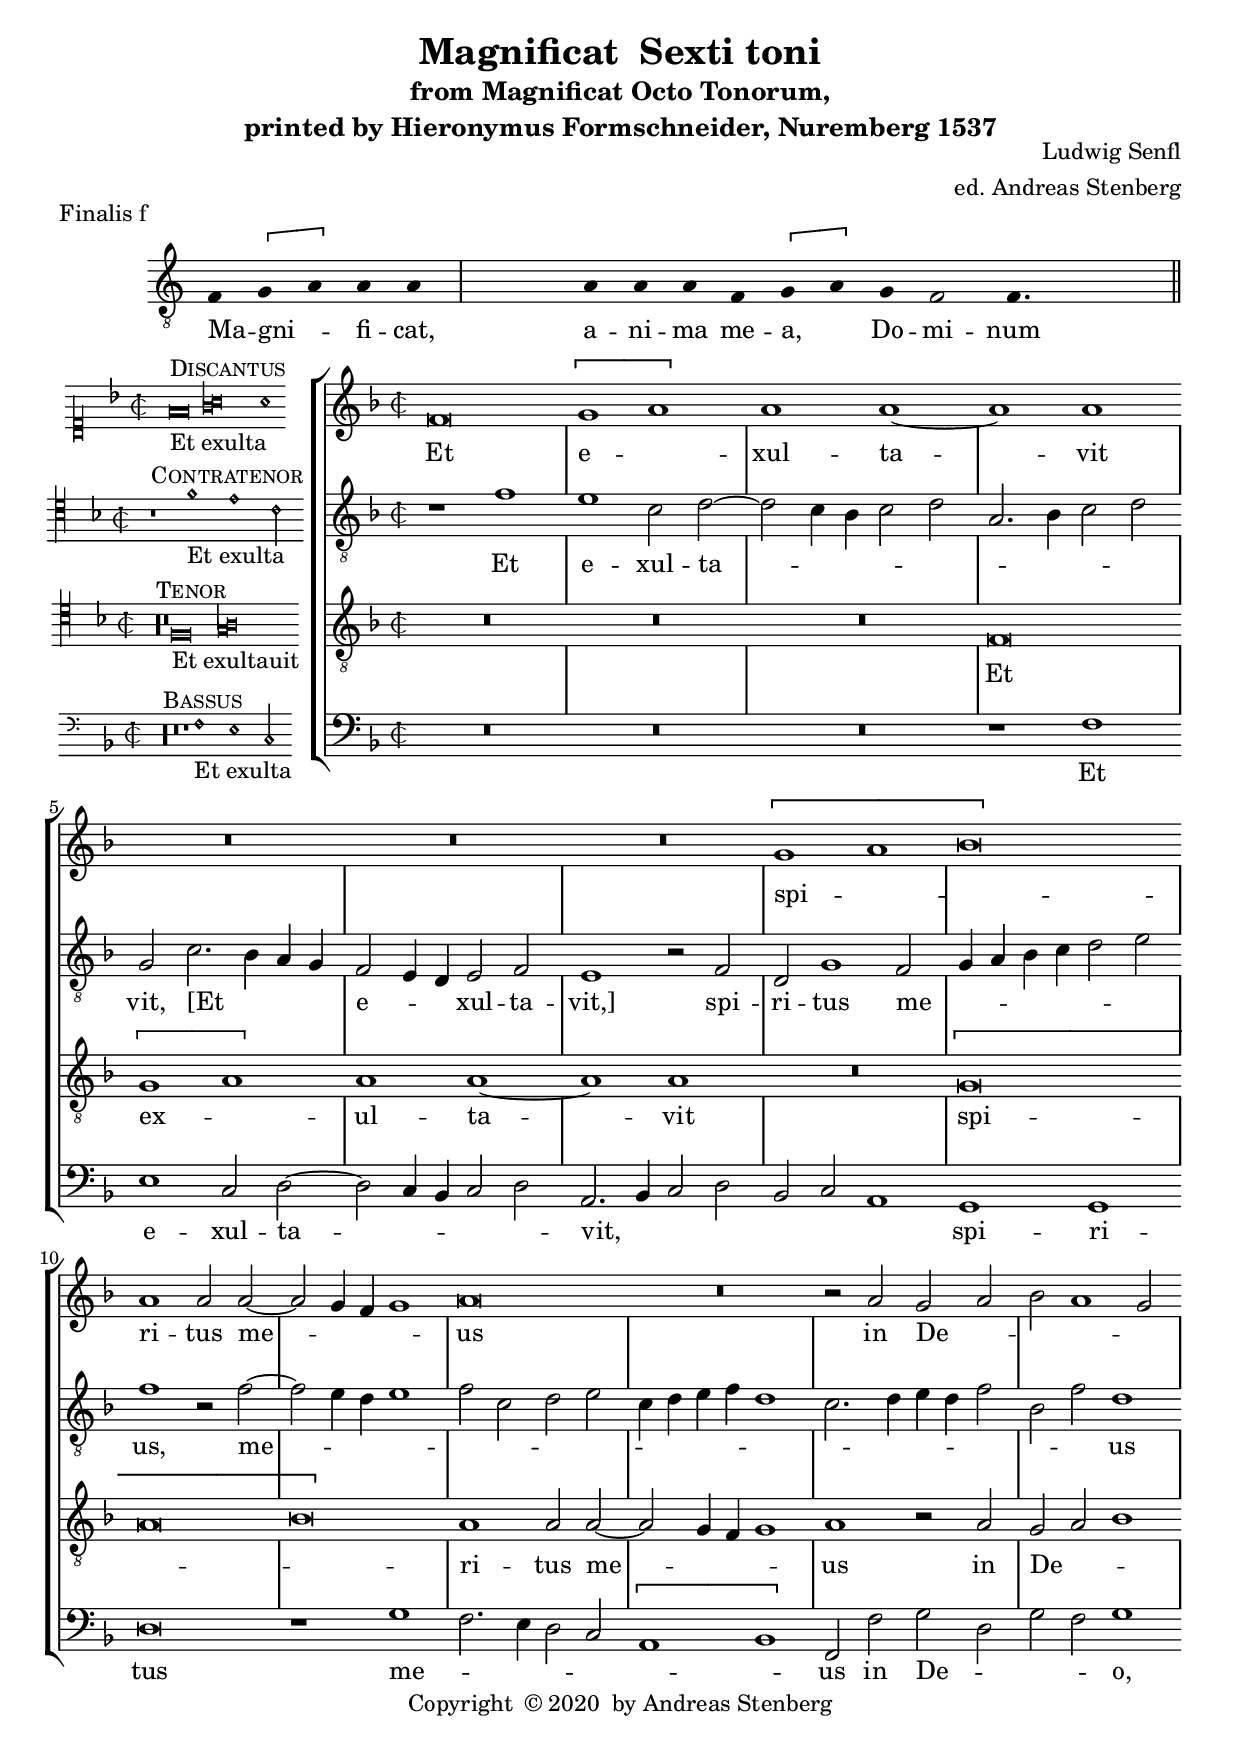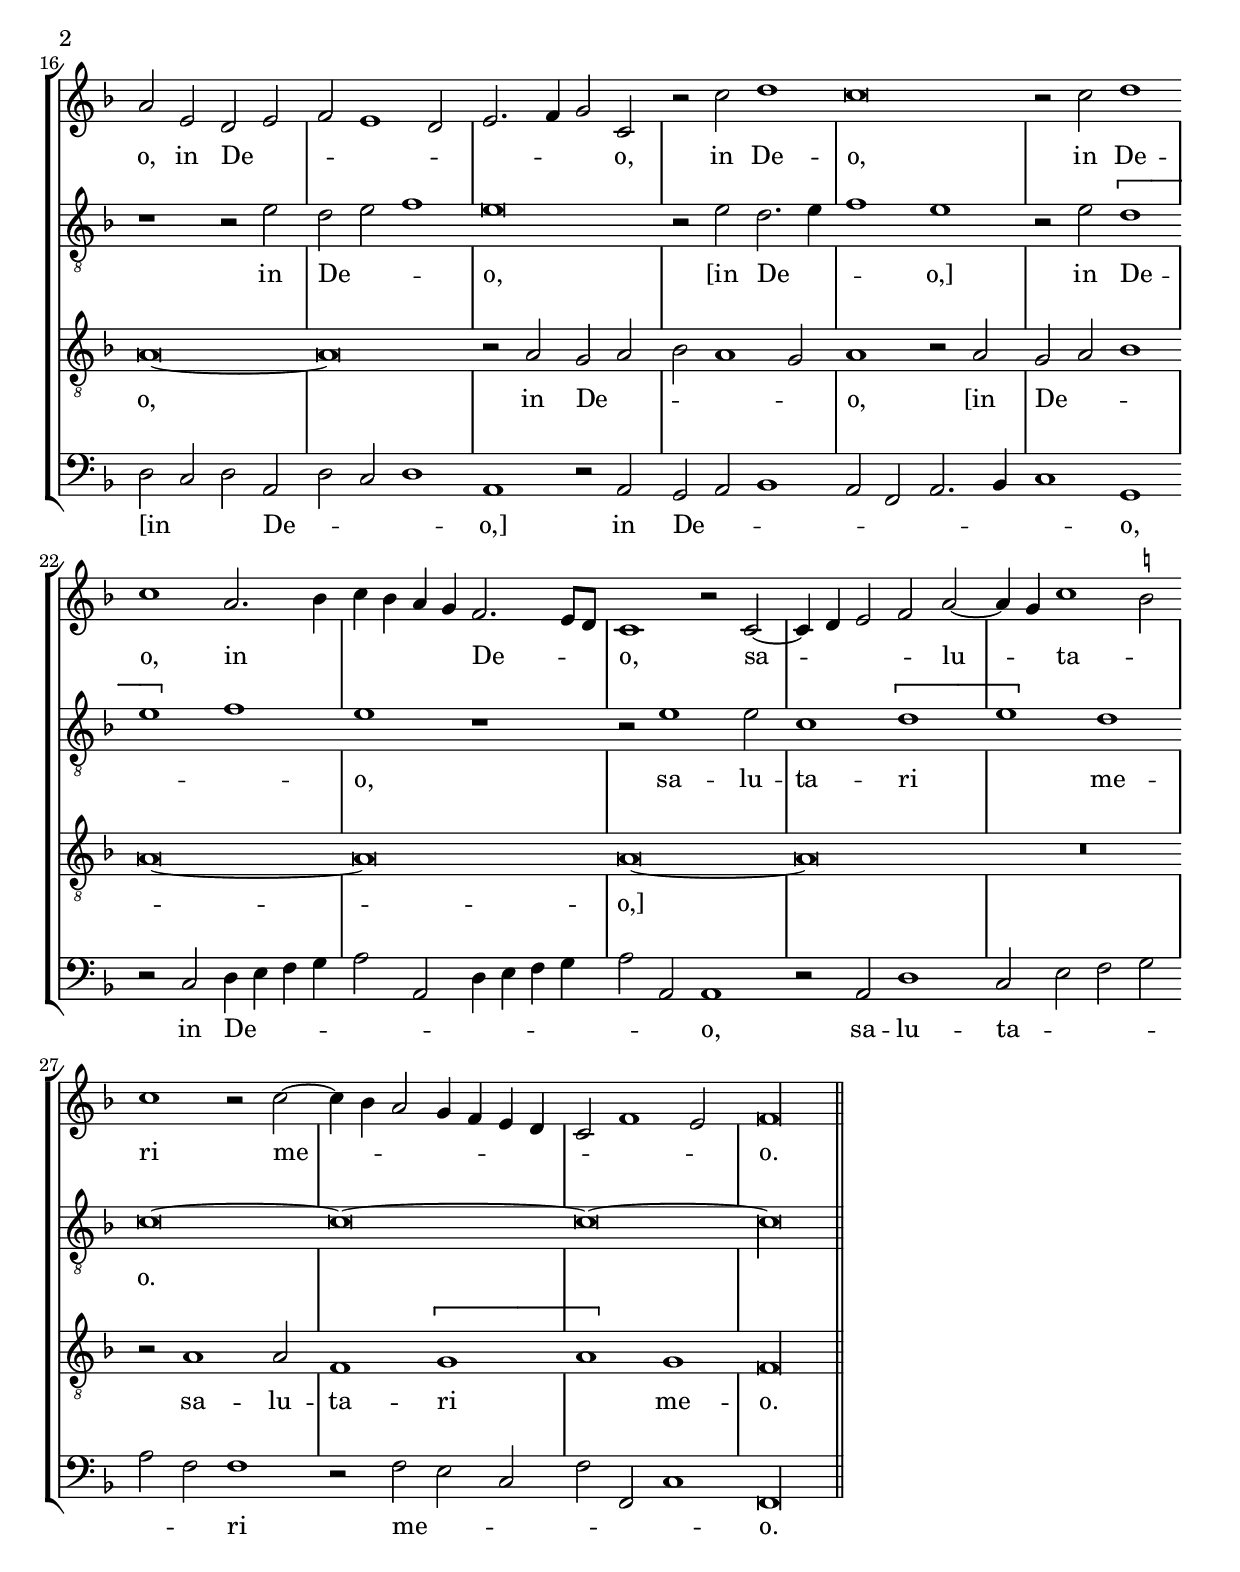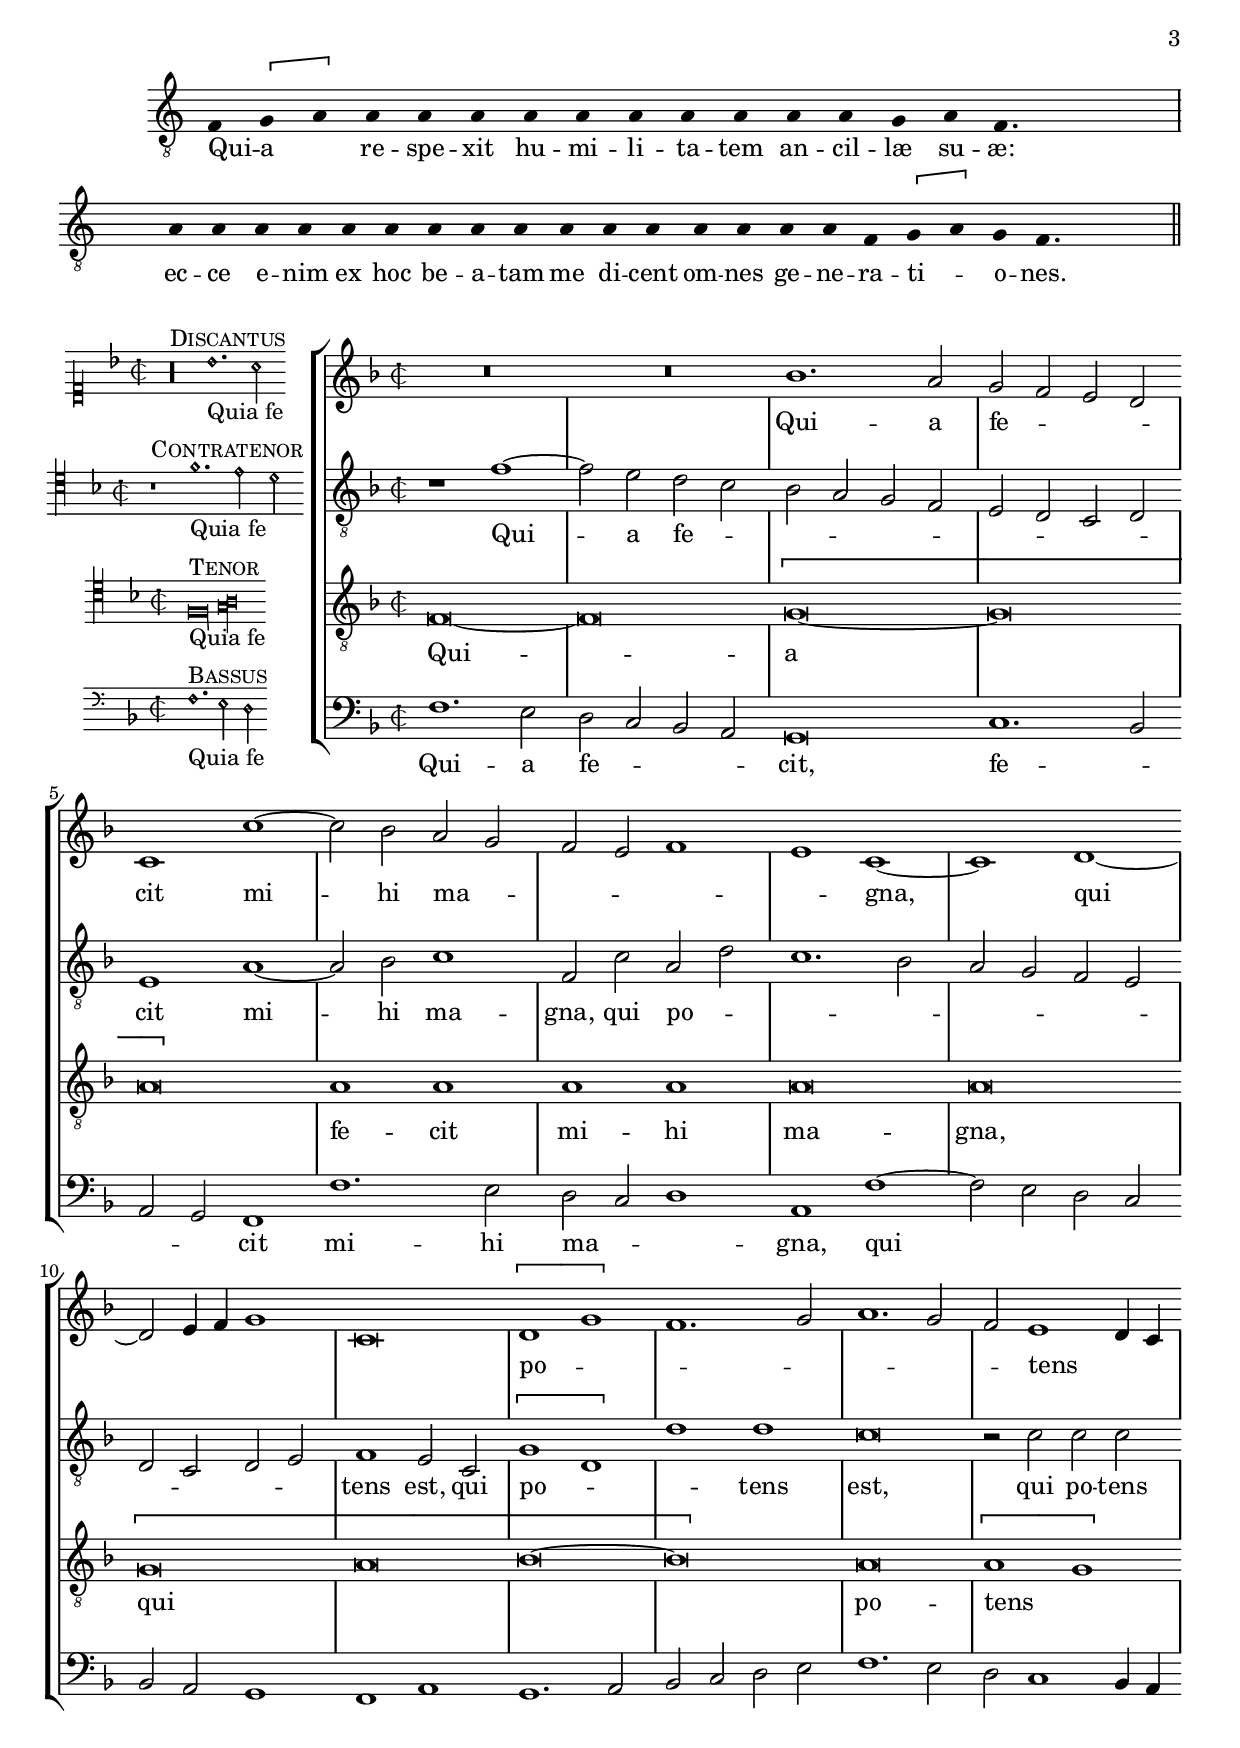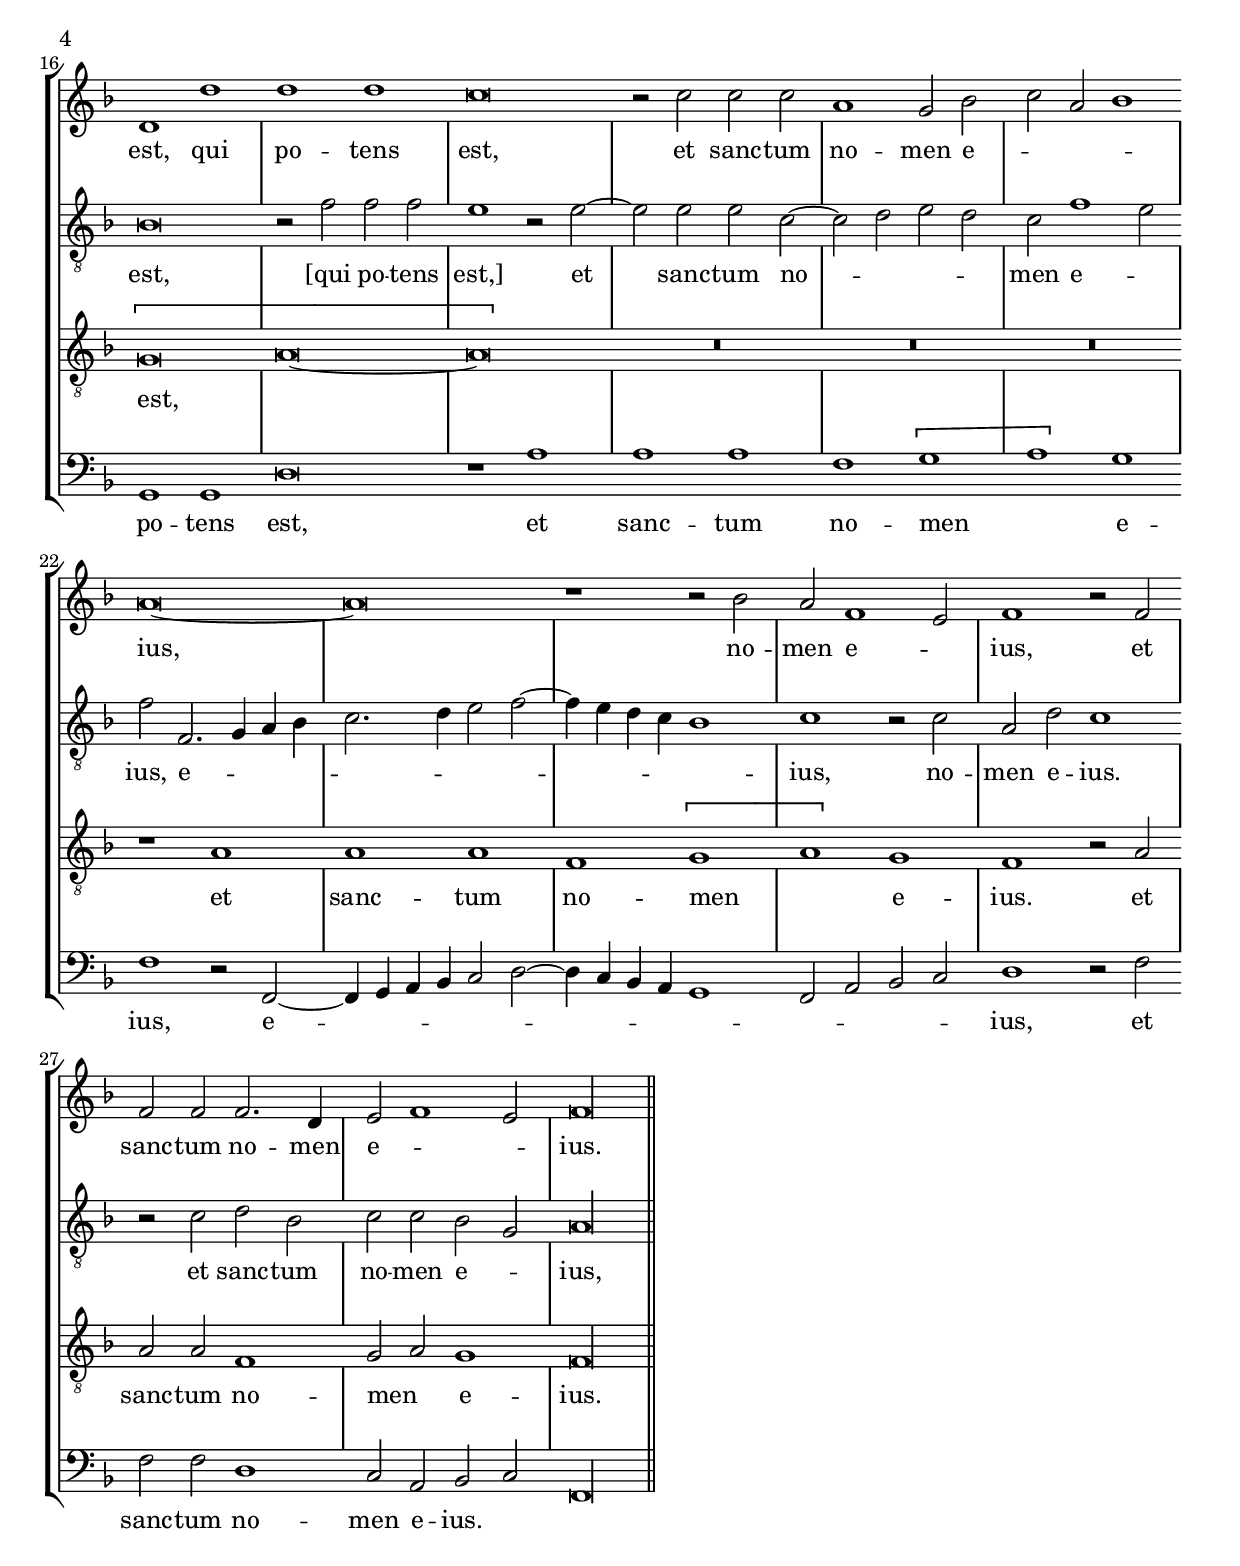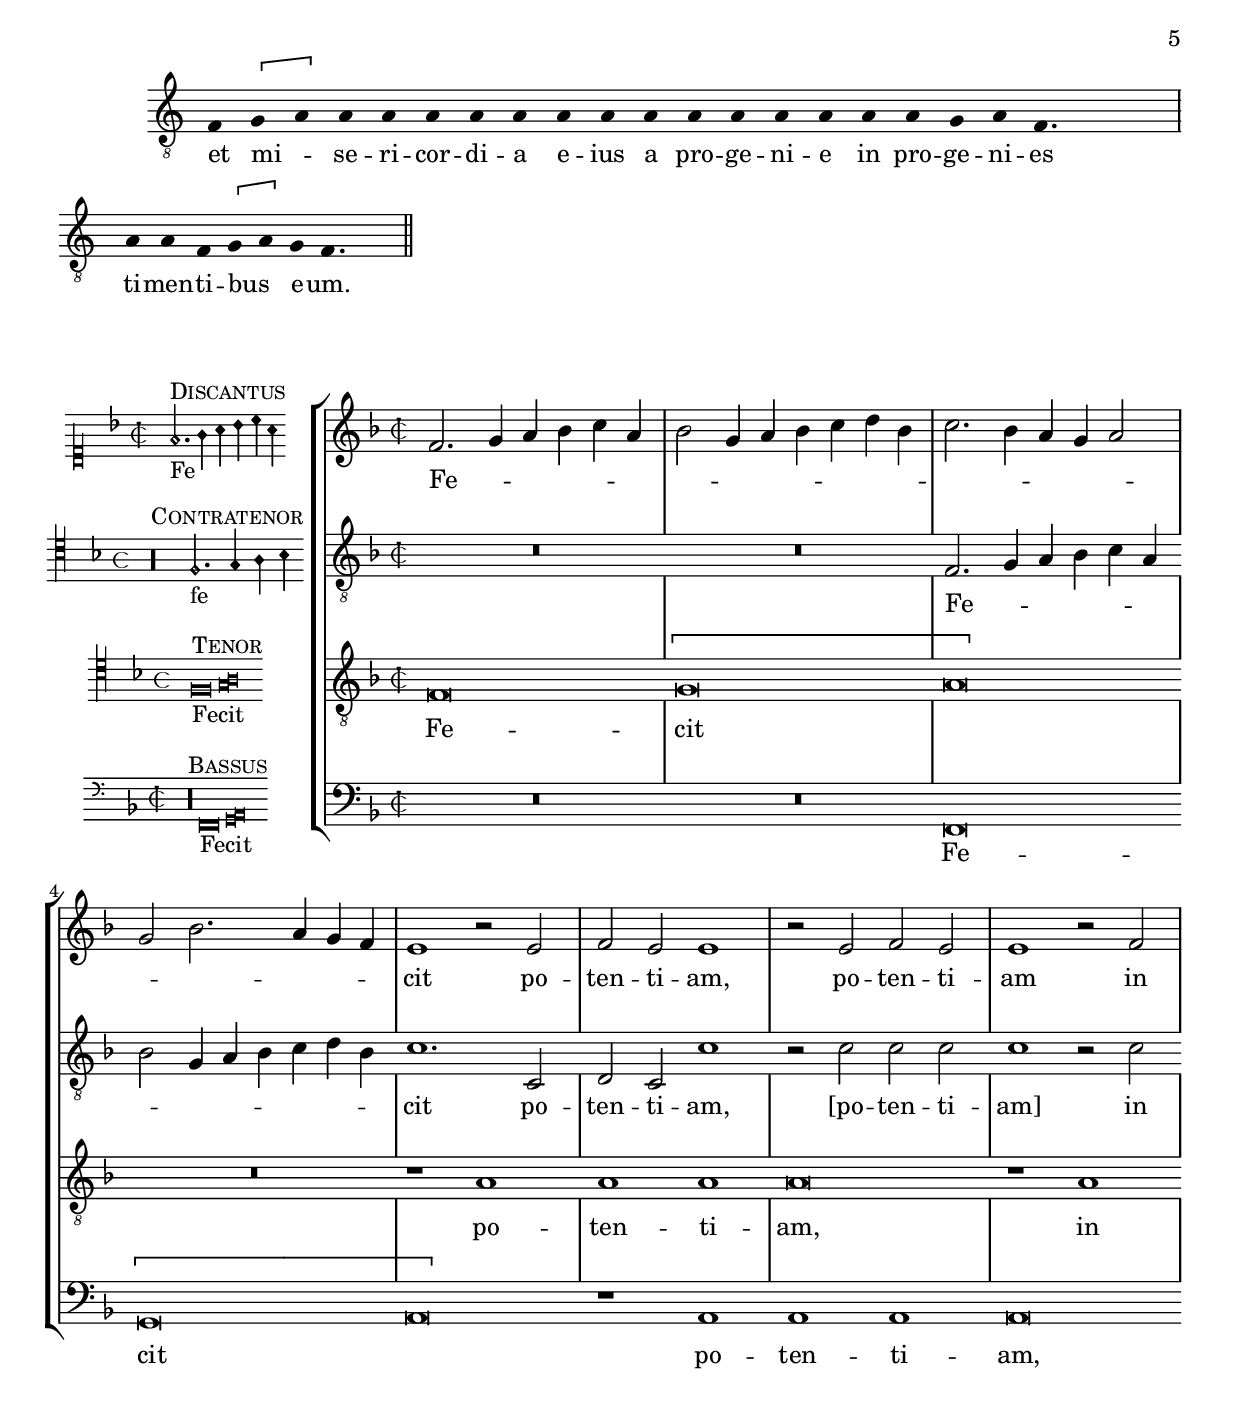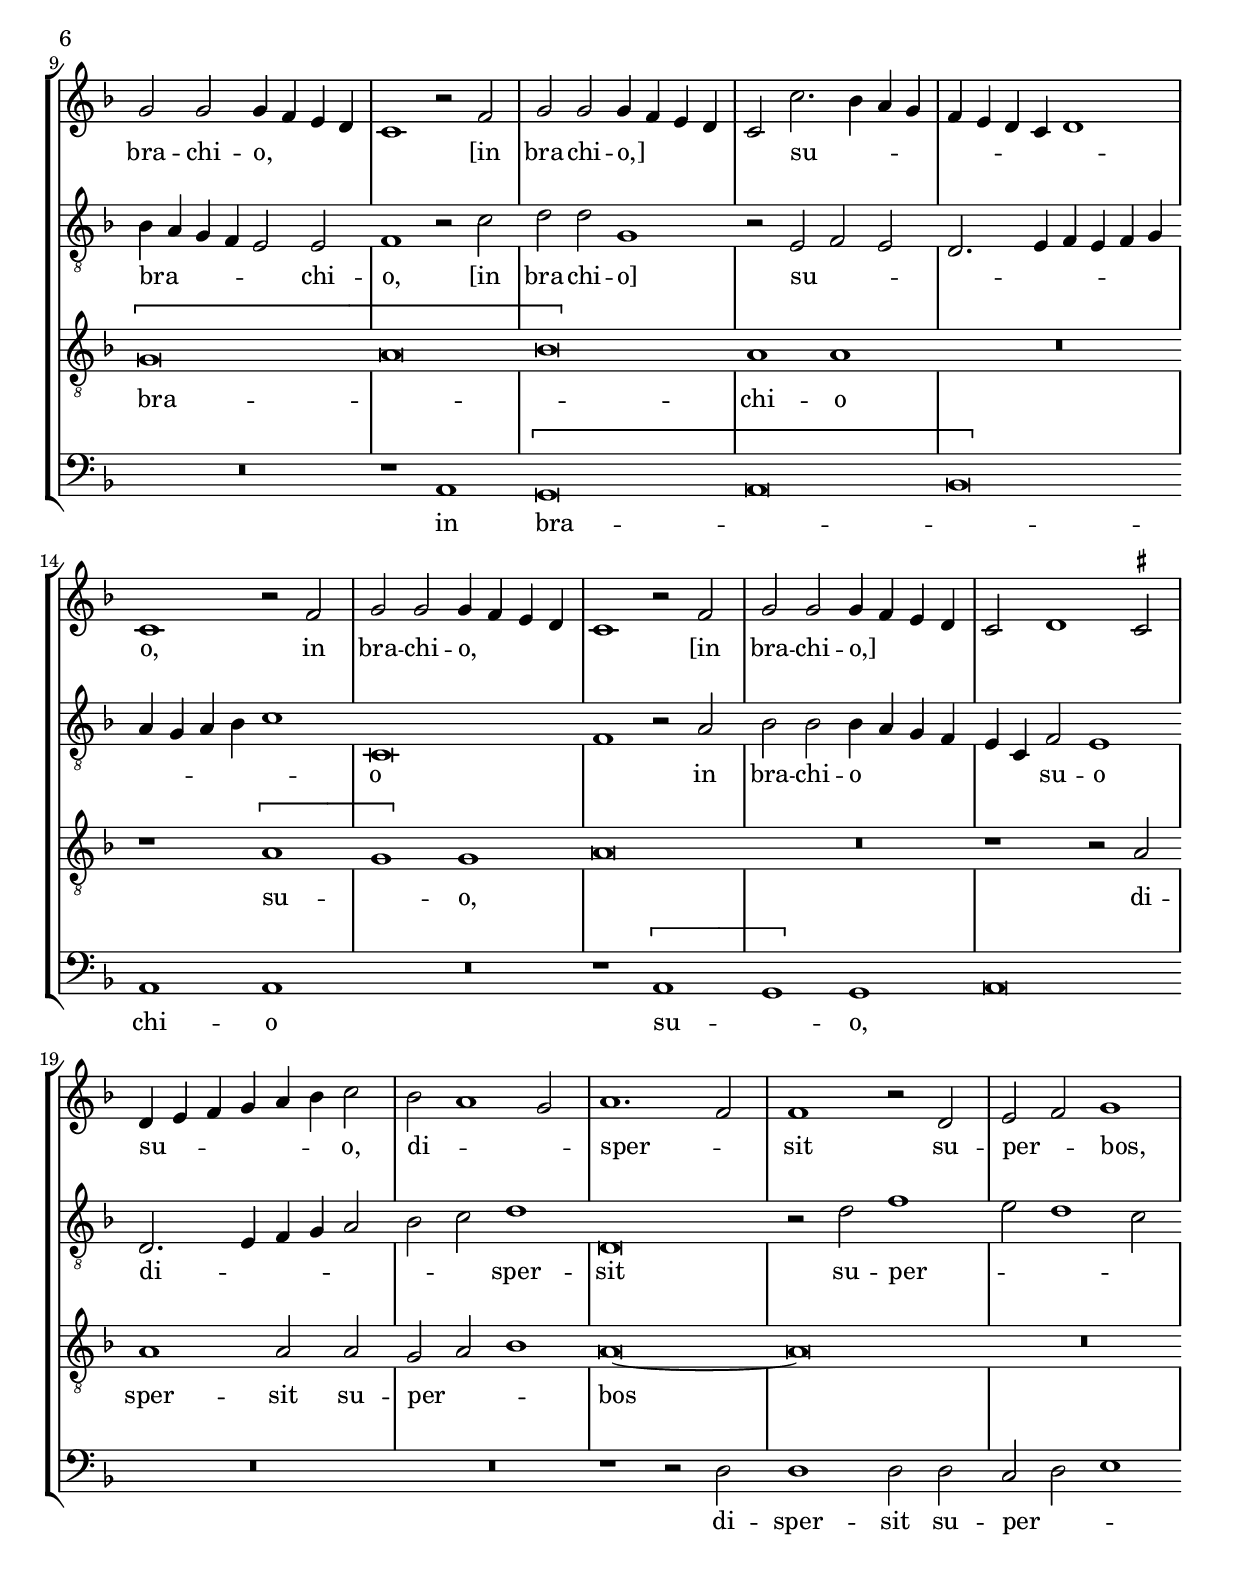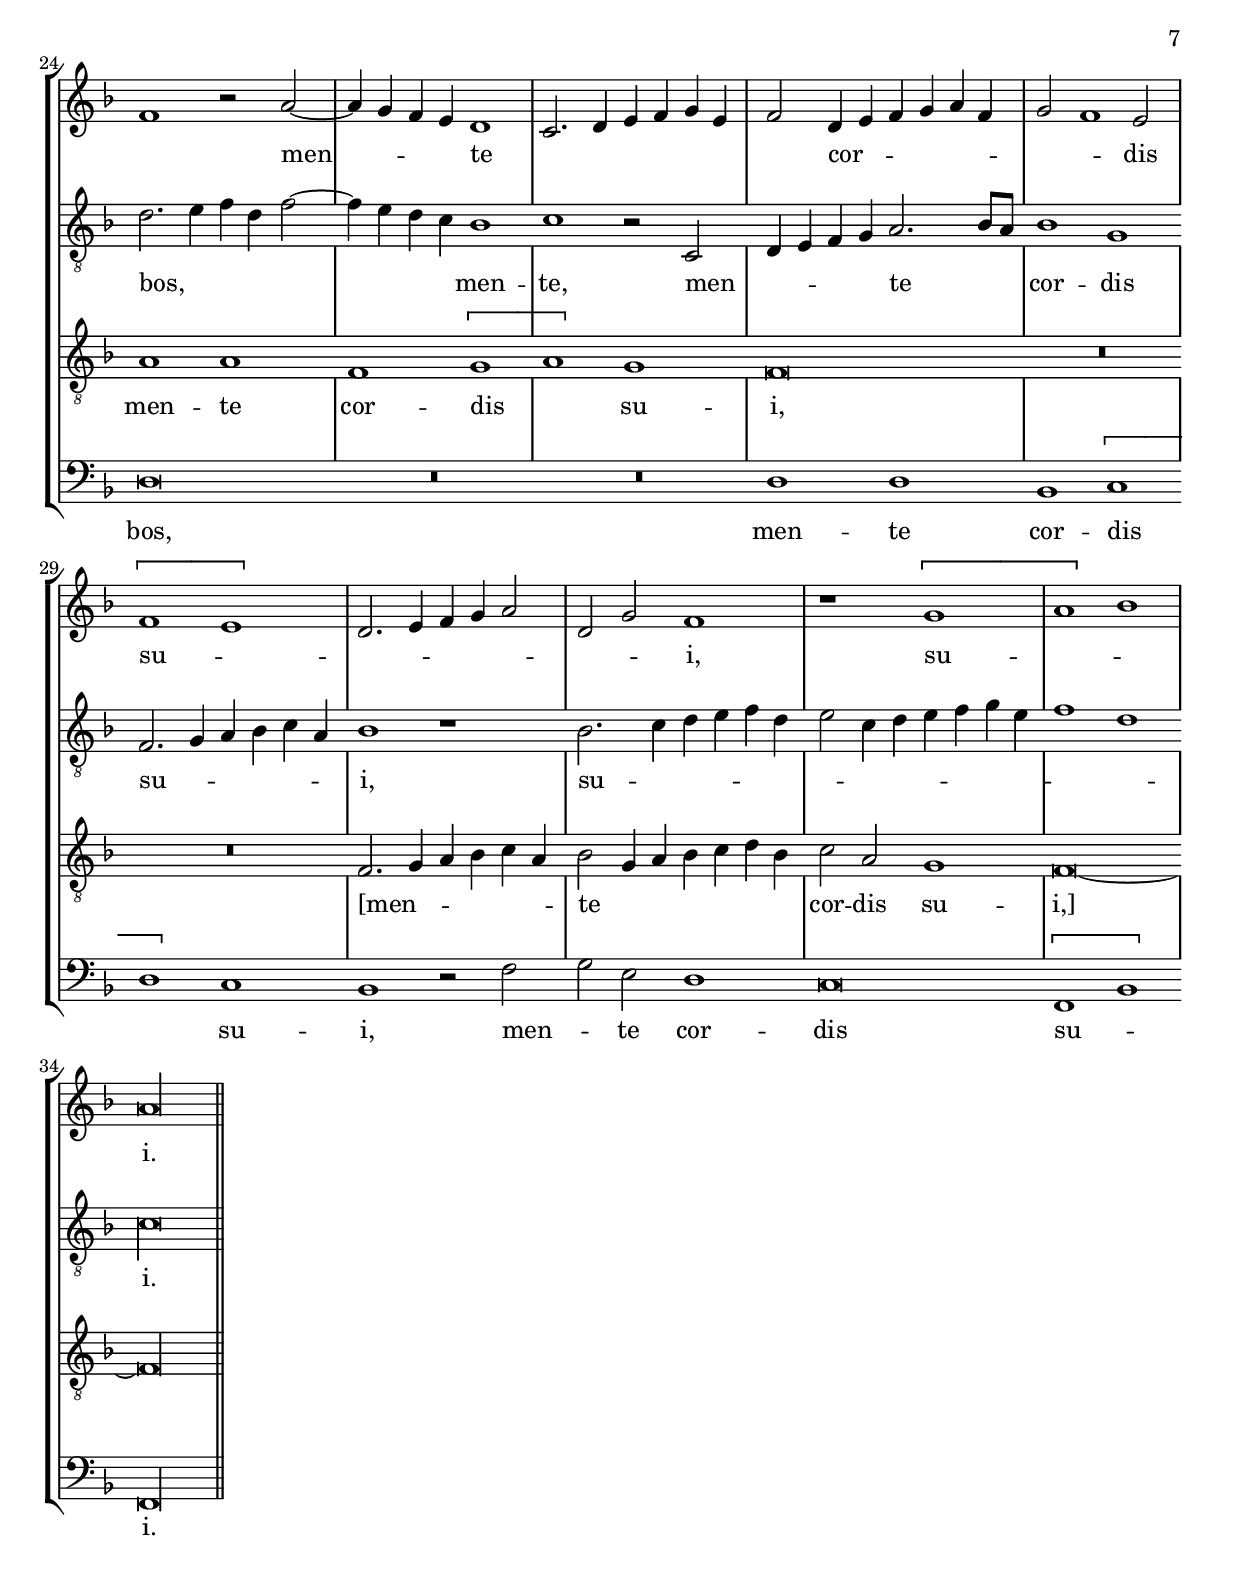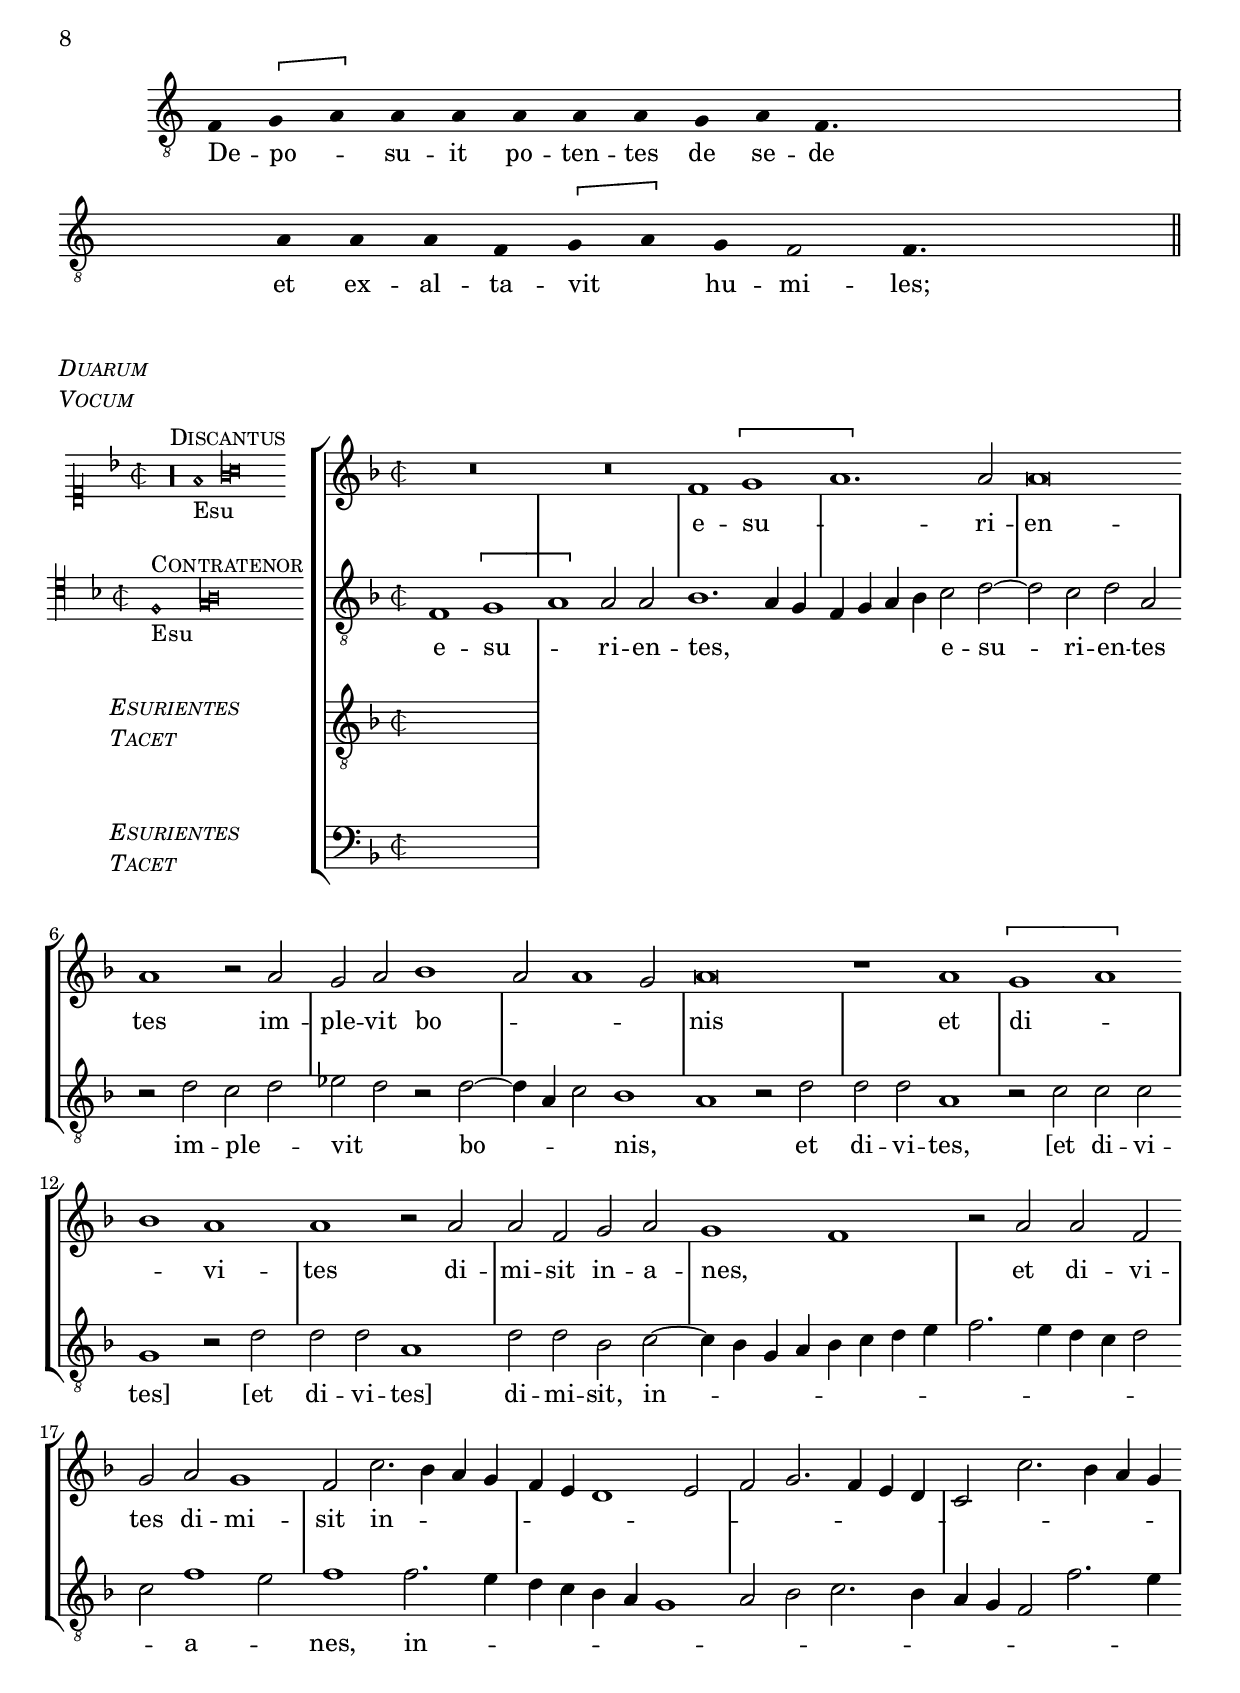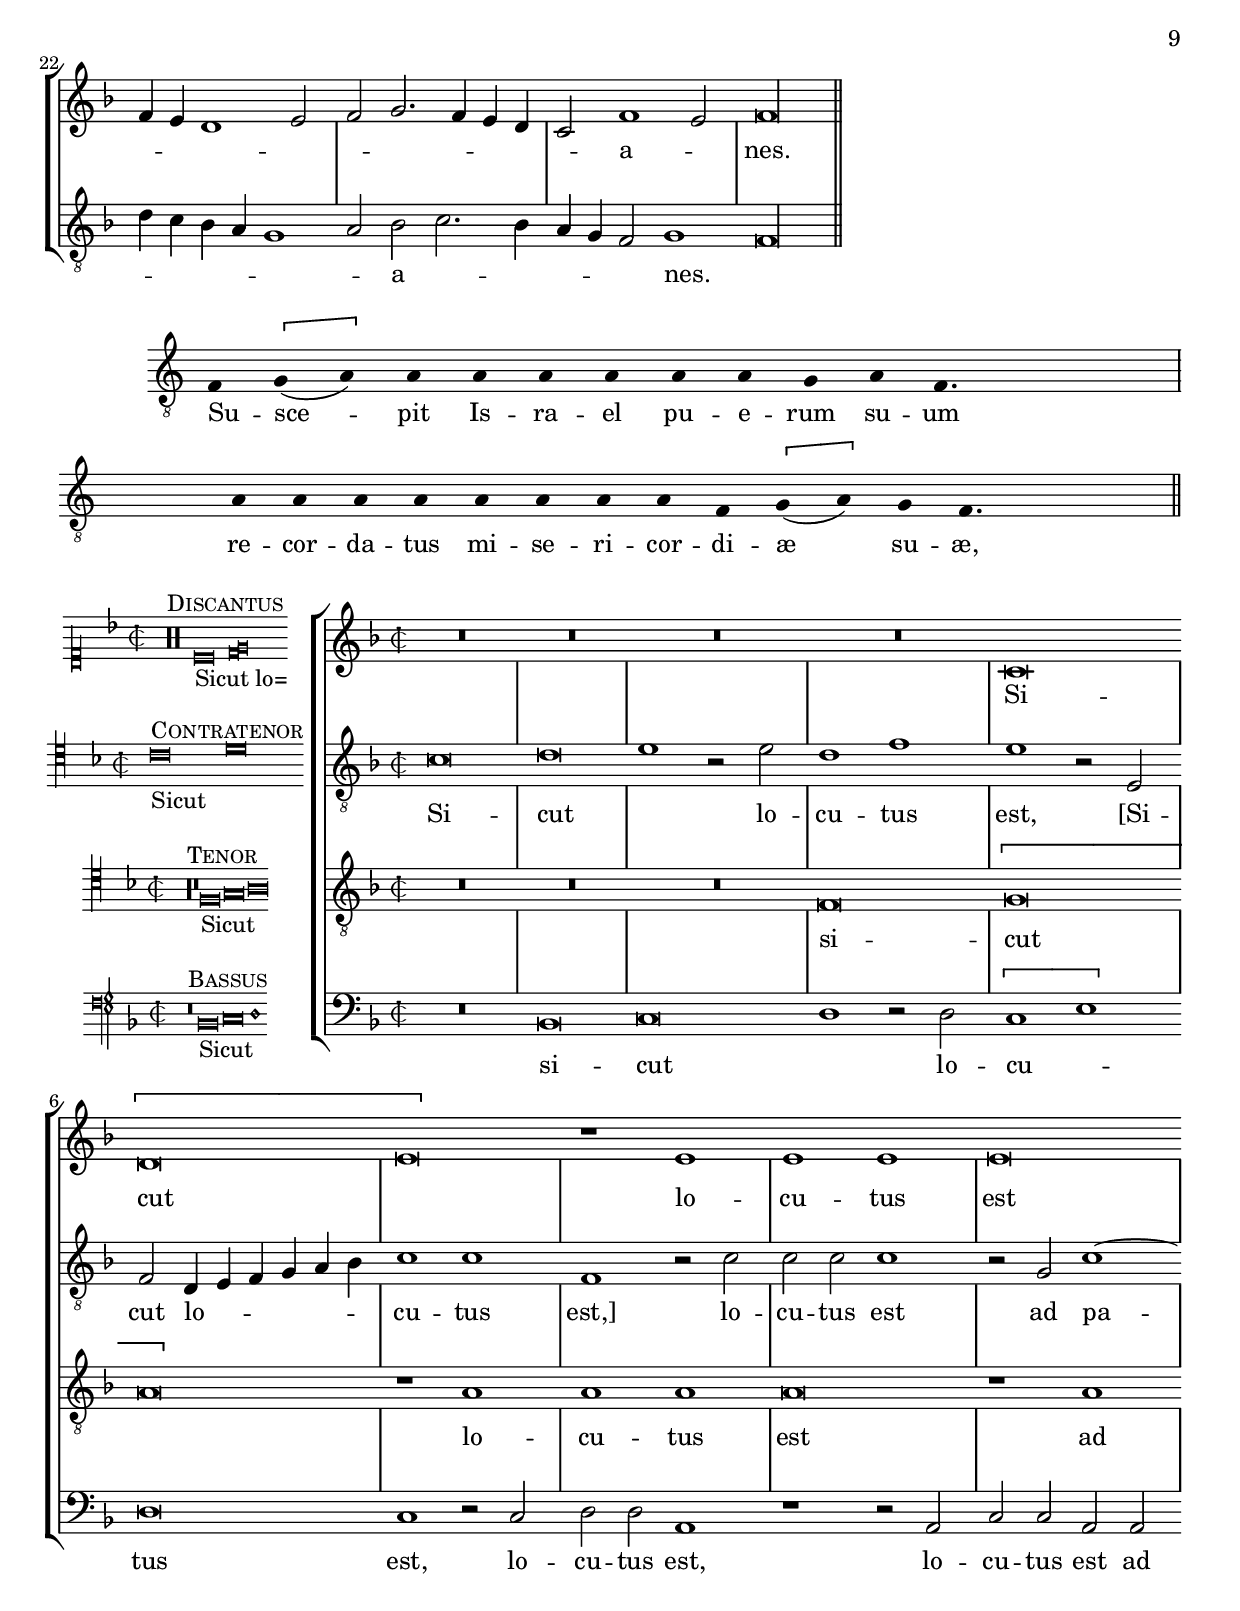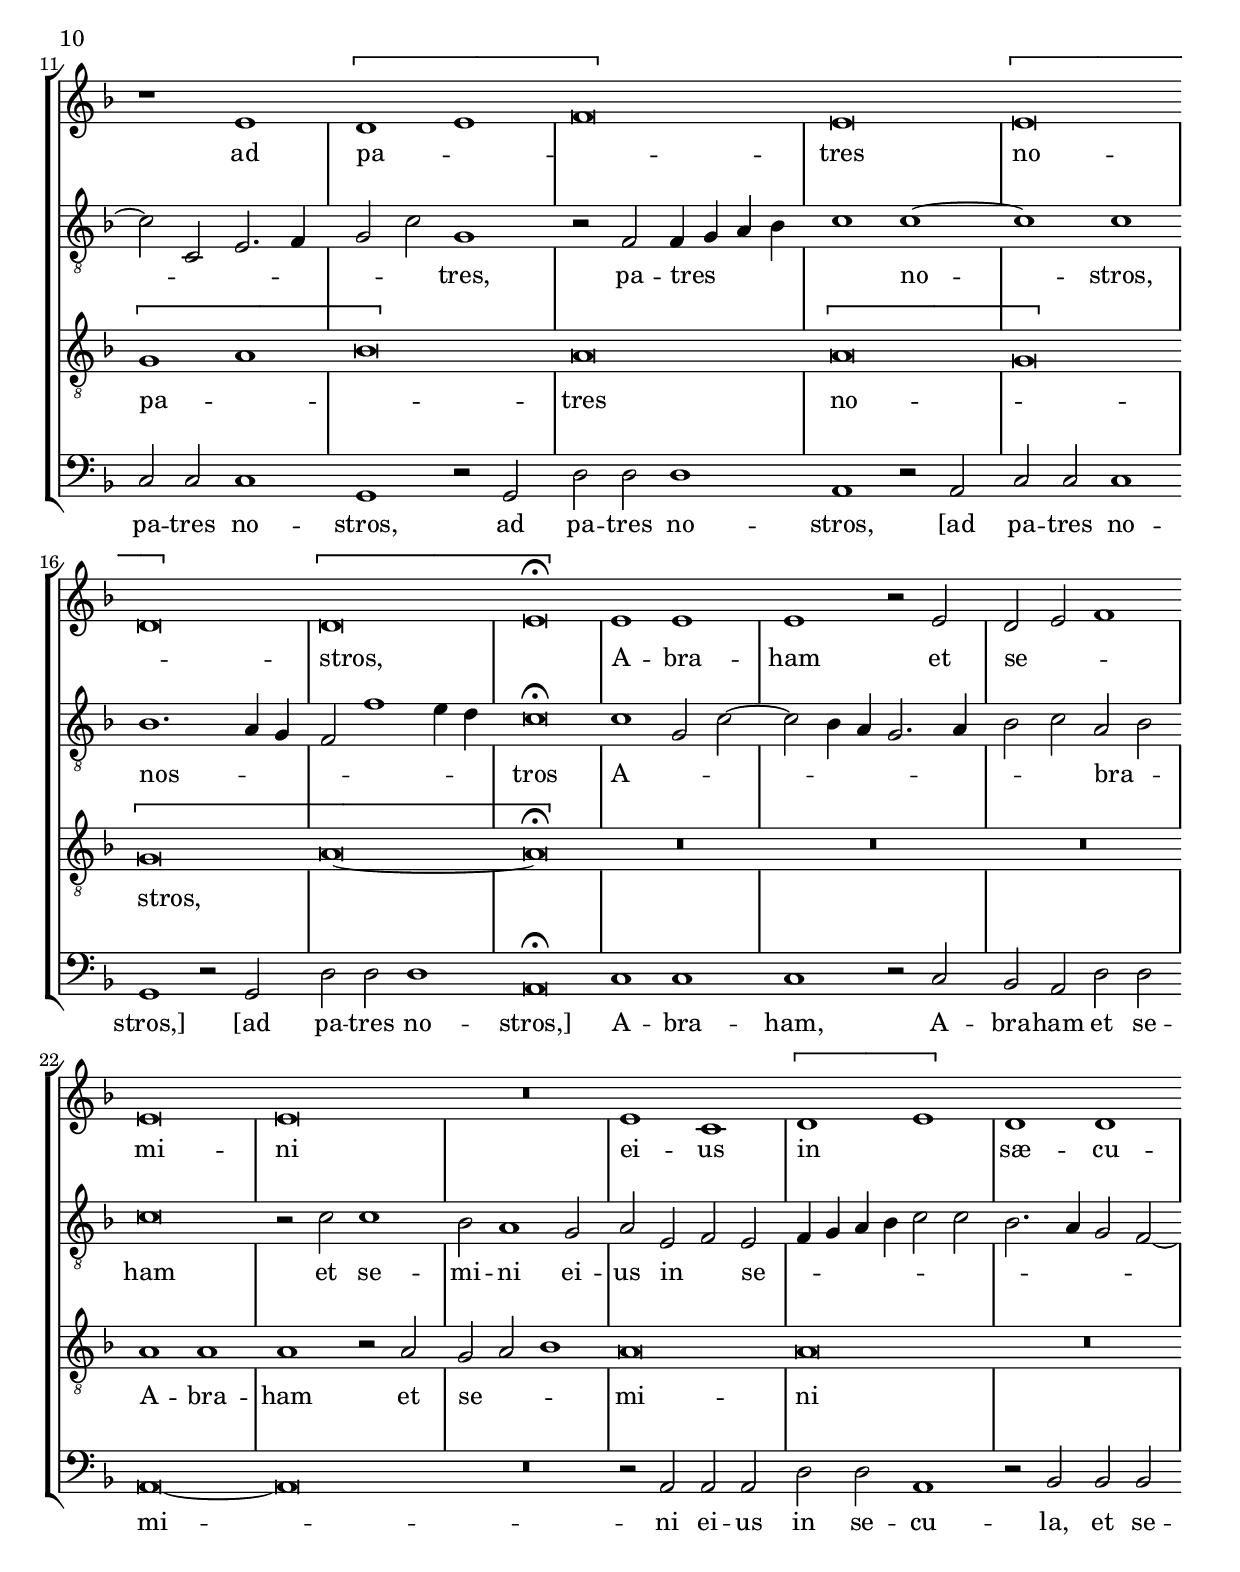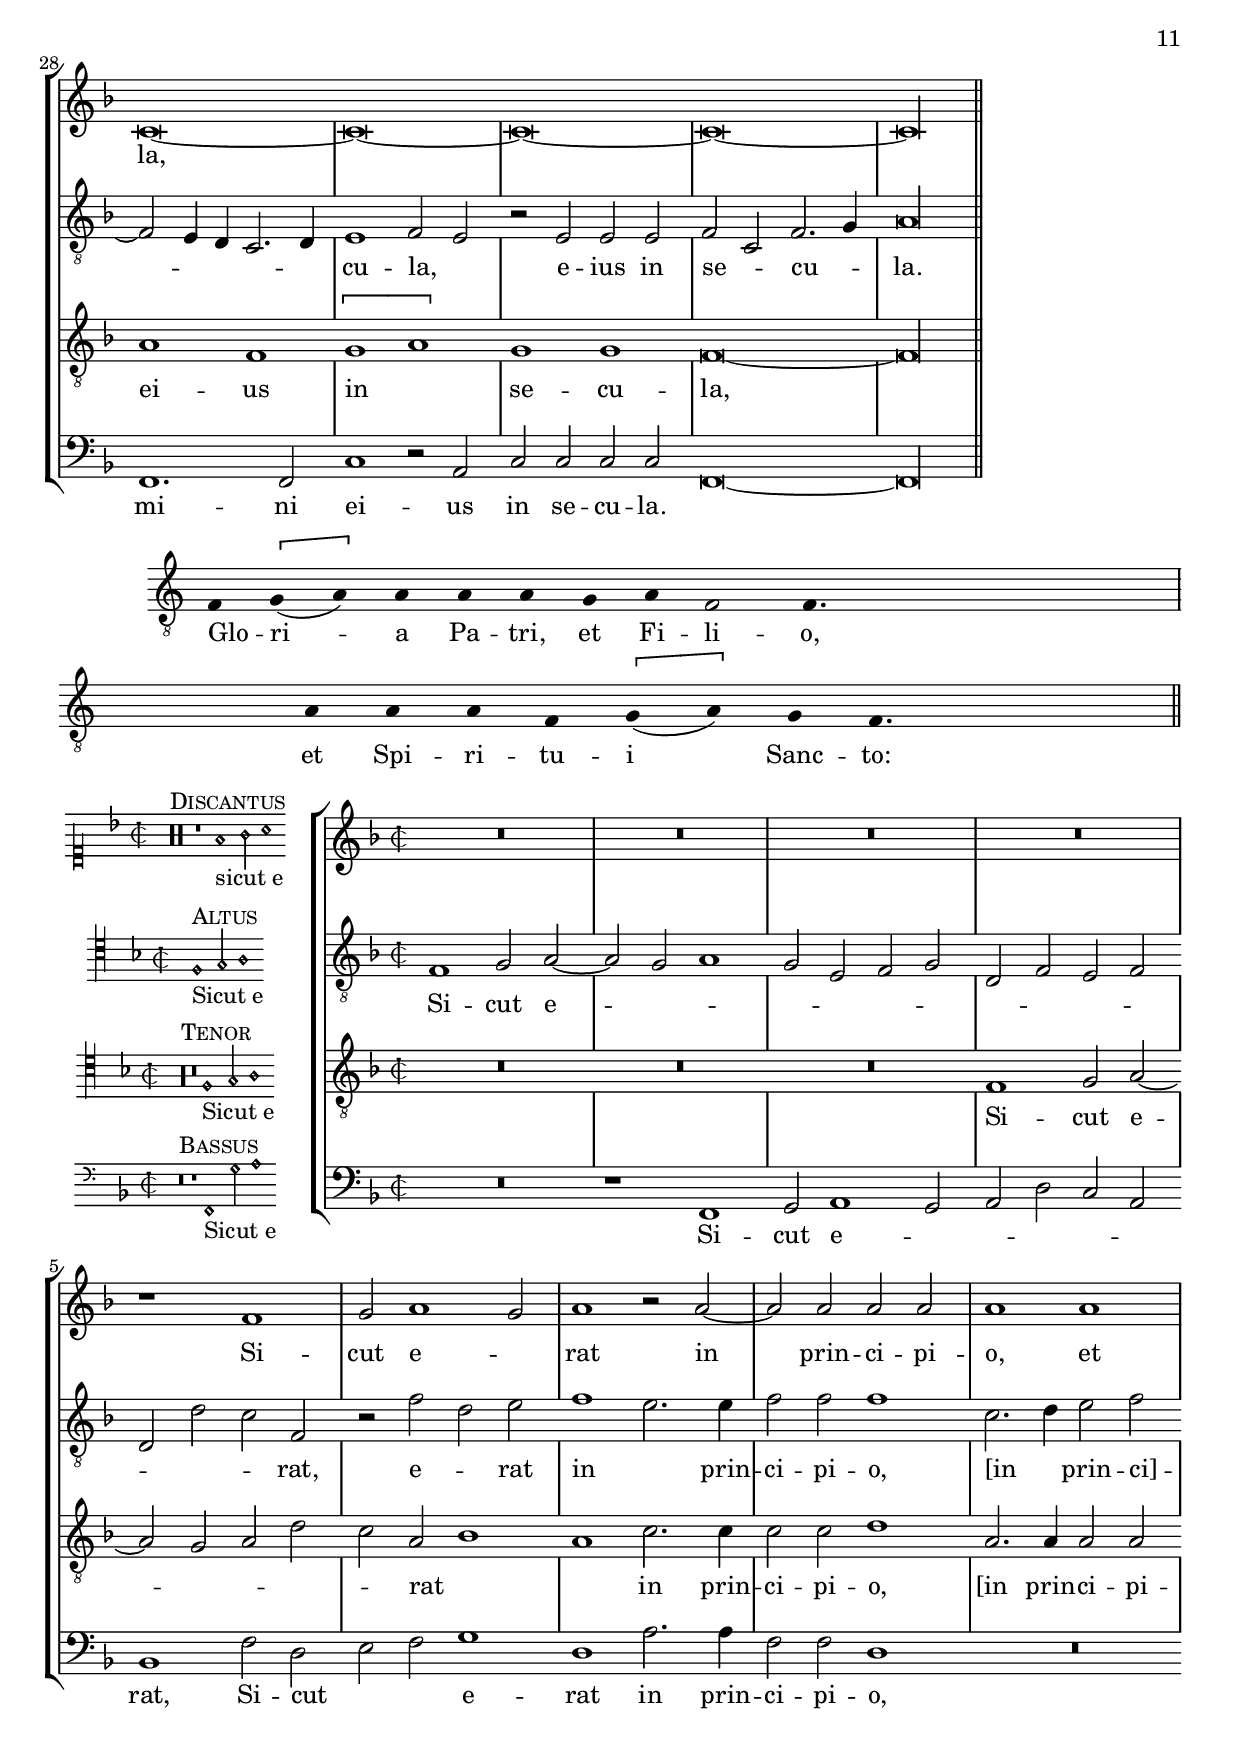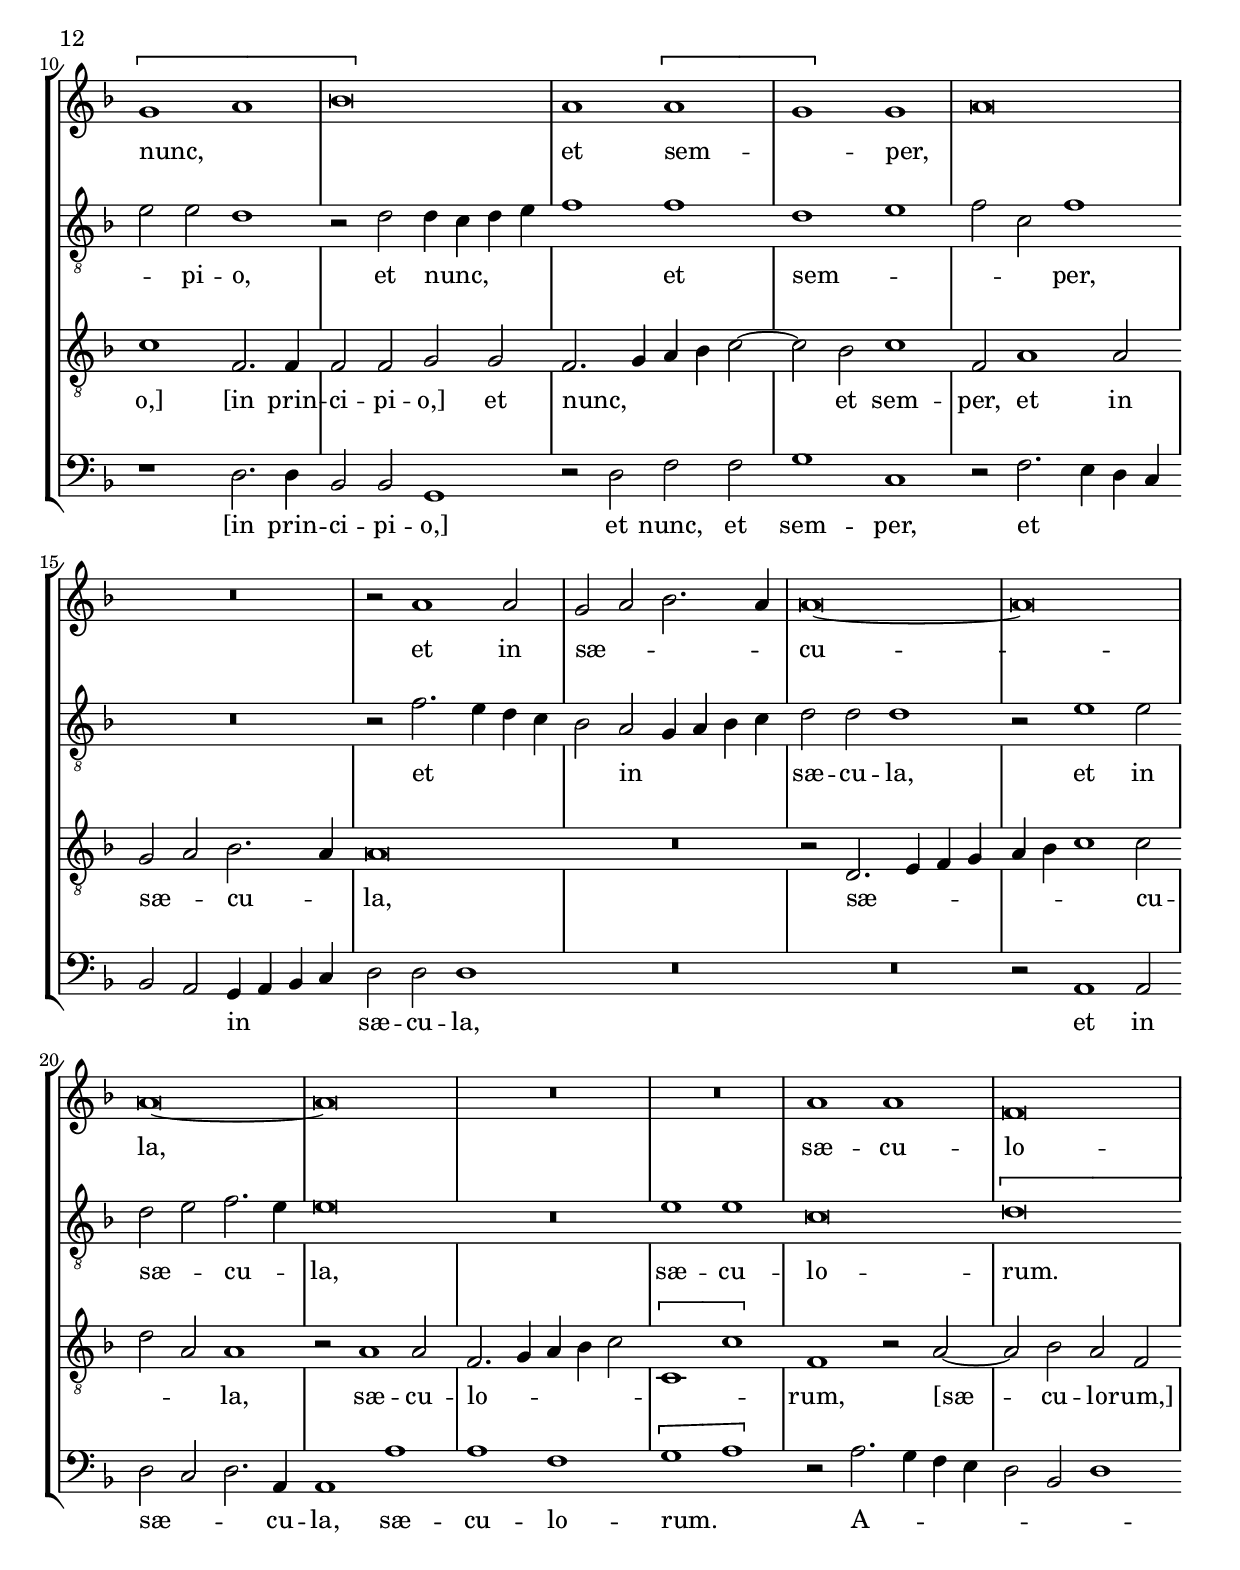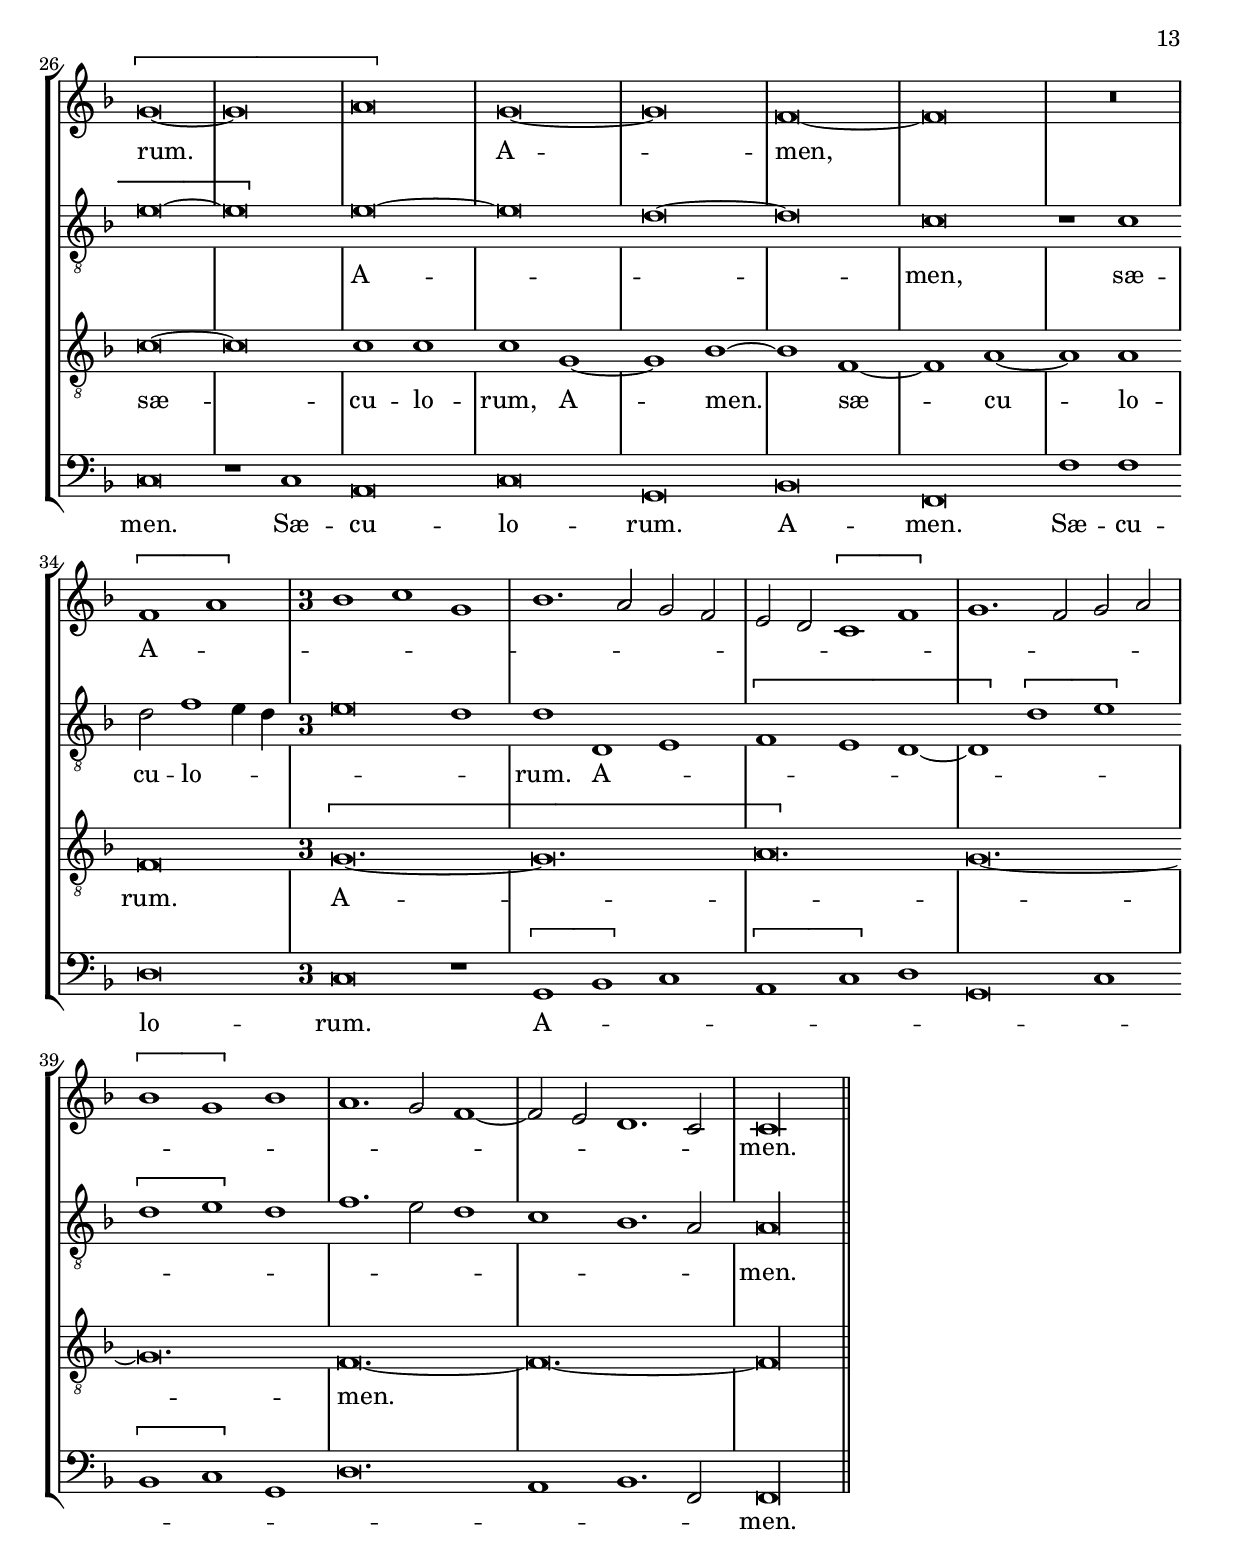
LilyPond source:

\version "2.18.0"
\include "deutsch.ly"
ficta = \once \set suggestAccidentals =##t
#(define ((double-time-signature glyph a b) grob)
   (grob-interpret-markup grob
     (markup #:override '(baseline-skip . 2.5) #:number
       (#:line ((markup (#:fontsize 4 #:musicglyph glyph))
                (#:fontsize -1 #:column (a b)))))))
%% from gregoriana.ly
virgula = {
  \once \override BreathingSign.text = #(make-musicglyph-markup "scripts.rcomma")
  \once \override BreathingSign.font-size = #-2

  % Workaround: add padding.  Correct fix would be spacing engine handle this.
  \once \override BreathingSign.minimum-X-extent = #'(-1.0 . 0.0)
  \once \override BreathingSign.minimum-Y-extent = #'(-2.5 . 2.5)

  \breathe
}
caesura = {
  \once \override BreathingSign.text = #(make-musicglyph-markup "scripts.rvarcomma")
  \once \override BreathingSign.font-size = #-2

  % Workaround: add padding.  Correct fix would be spacing engine handle this.
  \once \override BreathingSign.minimum-X-extent = #'(-1.0 . 0.0)
  \once \override BreathingSign.minimum-Y-extent = #'(-2.5 . 2.5)

  \breathe
}
divisioMinima = {
  \once \override BreathingSign.stencil = #ly:breathing-sign::divisio-minima

  % Workaround: add padding.  Correct fix would be spacing engine handle this.
  \once \override BreathingSign.minimum-X-extent = #'(-1.0 . 0.0)
  \once \override BreathingSign.minimum-Y-extent = #'(-2.5 . 2.5)

  \breathe
}
divisioMaior = {
  \once \override BreathingSign.stencil = #ly:breathing-sign::divisio-maior
  \once \override BreathingSign.Y-offset = #0

  % Workaround: add padding.  Correct fix would be spacing engine handle this.
  \once \override BreathingSign.minimum-X-extent = #'(-1.0 . 0.0)
  \once \override BreathingSign.minimum-Y-extent = #'(-2.5 . 2.5)

  \breathe
}
divisioMaxima = {
  \once \override BreathingSign.stencil = #ly:breathing-sign::divisio-maxima
  \once \override BreathingSign.Y-offset = #0

  % Workaround: add padding.  Correct fix would be spacing engine handle this.
  \once \override BreathingSign.minimum-X-extent = #'(-1.0 . 0.0)
  \once \override BreathingSign.minimum-Y-extent = #'(-2.5 . 2.5)

  \breathe
}
finalis = {
  \once \override BreathingSign.stencil = #ly:breathing-sign::finalis
  \once \override BreathingSign.Y-offset = #0

  % Workaround: add padding.  Correct fix would be spacing engine handle this.
  \once \override BreathingSign.minimum-X-extent = #'(-1.0 . 0.0)
  \once \override BreathingSign.minimum-Y-extent = #'(-2.5 . 2.5)

  \breathe
}

\header {
  title = \markup {
    \center-column {
      "Magnificat  Sexti toni"
      %      "Wann er zu nacht"
      %      \vspace #0.5
    }
  }
  subtitle = \markup {
    \center-column {
      "from Magnificat Octo Tonorum,"
      "printed by Hieronymus Formschneider, Nuremberg 1537"
    }
  }
  composer = "Ludwig Senfl"
  arranger = "ed. Andreas Stenberg"
  poet = ""
  meter =""
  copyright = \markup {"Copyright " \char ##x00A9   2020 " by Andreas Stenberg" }
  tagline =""
}
chantI = \relative c' {
  \set Score.tempoHideNote = ##t
  \tempo 2 = 86
  \clef "G_8"
  %    \transpose c f {
  \key c \major
  \override Slur.transparent = ##t
  f,4 \[ g4( a4)\] a4 a4
  \divisioMaxima
  s4 \repeat unfold 3 { a4 } f4 \[ g4( a4)\] g4 f2 f4. s4. \finalis
  %    }
}

verbaI = \lyricmode {
  \once \override LyricText.self-alignment-X = #-1
  Ma -- gni -- fi -- cat, a -- ni -- ma me -- a, Do -- mi -- num
}

chantIA = \relative c' {
  \set Score.tempoHideNote = ##t
  \tempo 2 = 86
  \clef "G_8"
  \key f \major
  %  g \[a4\melisma c4\melismaEnd\] c4 c4
  %  \divisioMaxima
  %  s4 c4 c4 c4 c4 a4
  c4^"*" c4 \[h4. a4.\]  \finalis
}

verbaIA = \lyricmode {
  \once \override LyricText.self-alignment-X = #-1
  %  Ma -- gni -- fi -- cat, a -- ni -- ma me -- a,
  Do -- mi -- num
}
\score {
  \new Staff <<
    \new Voice = "melody" { \chantI %{ \stopStaff
                            s1^ \markup { \raise #3 "Finalis a" }
                            s1
                            \startStaff \chantIA %}
    }
    \new Lyrics = "one" \lyricsto melody { \verbaI \verbaIA }
  >>
  \layout {
    \context {
      \Staff
      \remove "Time_signature_engraver"
      \remove "Bar_engraver"
      \hide Stem

    }
    ragged-last = ##f

  }
  \header {
    piece = "Finalis f"
  }
}

%{
\score {
  \new Staff <<
    \new Voice = "melody" \chantIA
    \new Lyrics = "one" \lyricsto melody \verbaIA
  >>
  \layout {
    \context {
      \Staff
      \remove "Time_signature_engraver"
      \remove "Bar_engraver"
      \hide Stem

    }
    ragged-last = ##t

  }
  \header {
    piece = "Finalis a"
  }
}

%}
chantIa = \relative c' {
  \set Score.tempoHideNote = ##t
  \tempo 2 = 86
  \clef "G_8"
  \key c \major
  d4 \[c4\melisma d4\melismaEnd\] c4 c4
  \divisioMaxima
  s4 d4 d4 c4  d4 e4 c4^"*" a2 a4.\melismaEnd\] s4. \finalis
}
chantIg = \relative c' {
  \set Score.tempoHideNote = ##t
  \tempo 2 = 86
  \clef "G_8"
  \key c \major
  %  g \[a4\melisma c4\melismaEnd\] c4 c4
  %  \divisioMaxima
  %  s4 c4 c4 c4 c4 a4
  a4^"*" a4 g4. s4. \finalis
}

verbaIg = \lyricmode {
  \once \override LyricText.self-alignment-X = #-1
  %  Ma -- gni -- fi -- cat, a -- ni -- ma me -- a,
  Do -- mi -- num
}
%{
\score {
  \new Staff <<
    \new Voice = "melody" { \chantIa
                            %{ \stopStaff
    s1^ \markup { \raise #3 "Finalis g" }
    s1
    \startStaff
    \chantIg
    }
    \new Lyrics = "one" \lyricsto melody { \verbaI \verbaIg }
  >>
  \layout {
    \context {
      \Staff
      \remove "Time_signature_engraver"
      \remove "Bar_engraver"
      \hide Stem

    }
    ragged-last = ##f
  }
  \header {
    piece = \markup {
      \line { "Finalis A"  }
    }
  }
}
%}
%{
\score {
  \new Staff <<
    \new Voice = "melody" \chantIg
    \new Lyrics = "one" \lyricsto melody \verbaIg
  >>
  \layout {
    \context {
      \Staff
      \remove "Time_signature_engraver"
      \remove "Bar_engraver"
      \hide Stem

    }
    ragged-last = ##t

  }
  \header {
    piece = "Finalis g"
  }
}
%}
global = {
  \override Staff.TimeSignature.style = #'mensural
  \key f \major
}

%% PDF p.19.
sopMusicI = \relative c'' {

  \set Score.tempoHideNote = ##t
  \tempo 1 = 86
  \time 2/2
  \set Timing.measureLength = #(ly:make-moment 4/2)
  \override Staff.BarLine.transparent = ##t
  f,\breve
  \[g1( a1)\]
  a1 a1~
  a1 a1
  R\breve*3
  \[g1( a1
  b\breve)\]
  a1 a2 a2~(
  a2 g4 f4 g1)
  a\breve
  R\breve
  r2 a2 g2( a2
  b2 a1 g2)
  a2 e2 d2( e2
  f2 e1 d2				%% end of first line in orig.
  e2. f4 g2) c,2
  r2 c'2 d1
  c\breve
  r2 c2 d1
  c1 a2.( b4
  c4 b4 a4 g4) f2.( e8 d8)
  c1 r2 c2~(
  c4 d4  e2 f2) a2~(
  a4 g4) c1( \ficta h2)
  c1 r2 c2~(
  c4 b4 a2				%% end of second line.
  g4 f4 e4 d4
  c2 f1 e2)
  \cadenzaOn
  f\longa
  \revert Staff.BarLine.transparent
  \bar "||"
  \cadenzaOff
}
sopWordsI = \lyricmode {
  %Ma -- gni -- fi -- cat, ani -- ma mea, Do -- mi -- num
  Et e -- xul -- ta -- vit
  spi -- ri -- tus me -- us in De -- o,
  in De -- o,
  in De -- o,
  in De -- o,
  in De -- o,
  sa -- lu -- ta -- ri me -- o.
  sa -- lu -- ta -- ri me -- o,
  me -- o.

  Quia re -- spe -- xit hu -- mi -- li -- ta -- tem an -- cil -- læ suæ:
  ec -- ce enim ex hoc bea -- tam me di -- cent om -- nes ge -- ne -- ra -- tio -- nes.
  Quia fe -- cit mi -- hi ma -- gna, qui po -- tens est, et sanc -- tum no -- men eius,
  et mi -- se -- ri -- cor -- dia eius a pro -- ge -- nie in pro -- ge -- nies ti -- men -- ti -- bus eum.
  Fe -- cit po -- ten -- tiam in bra -- chio suo,
  di -- sper -- sit su -- per -- bos men -- te cor -- dis sui.
  De -- po -- suit po -- ten -- tes de se -- de et exal -- ta -- vit hu -- mi -- les;
  esu -- rien -- tes im -- ple -- vit bo -- nis et di -- vi -- tes di -- mi -- sit ina -- nes.
  Su -- sce -- pit Israel pue -- rum suum re -- cor -- da -- tus mi -- se -- ri -- cor -- diæ suæ,
  si -- cut lo -- cu -- tus est ad pa -- tres no -- stros, Abra -- ham et se -- mi -- ni eius in sæ -- cu -- la.
  Glo -- ria Pa -- tri, et Fi -- lio, et Spi -- ri -- tui Sanc -- to:
  Si -- cut erat in prin -- ci -- pio, et nunc, et sem -- per, et in sæ -- cu -- la sæ -- cu -- lo -- rum. Amen.
}
%% PDF p.49-50.
altoMusicI = \relative c' {
  \clef "G_8"
  \override Staff.BarLine.transparent = ##t
  r1 f1
  e1 c2 d2~(
  d2 c4 b4 c2 d2
  a2. b4 c2 d2)
  g,2 c2.( b4 a4 g4)
  f2( e4 d4) e2 f2
  e1 r2 f2
  d2 g1 f2(
  g4 a4 b4 c4 d2 e2)
  f1 				%% end of first line in orig.
  r2 f2~(
  f2 e4 d4 e1
  f2 c2 d2 e2
  c4 d4 e4 f4 d1
  c2. d4 e4 d4 f2
  b,2 f'2) d1
  r1 r2 e2
  d2( e2 f1)
  e\breve
  r2 e2 d2.( e4
  f1) e1
  r2 e2 \[d1(
  e1\] f1)
  e1				%% end od second line. (last on first page.)
  r1
  r2 e1 e2
  c1 \[d1(
  e1)\] d1
  \repeat unfold 3 { c\breve~ }
  c\longa
  \revert Staff.BarLine.transparent
}
altoWordsI = \lyricmode {
  %Ma -- gni -- fi -- cat, ani -- ma mea, Do -- mi -- num
  Et e -- xul -- ta -- vit,
  [Et e -- xul -- ta -- vit,]
  spi -- ri -- tus me -- us,
  me -- us
  in De -- o,
  [in De -- o,]
  in De -- o,
  sa -- lu -- ta -- ri me -- o.
  me -- o,
  me -- o.

  Quia re -- spe -- xit hu -- mi -- li -- ta -- tem an -- cil -- læ suæ:
  ec -- ce enim ex hoc bea -- tam me di -- cent om -- nes ge -- ne -- ra -- tio -- nes.
  Quia fe -- cit mi -- hi ma -- gna, qui po -- tens est, et sanc -- tum no -- men eius,
  et mi -- se -- ri -- cor -- dia eius a pro -- ge -- nie in pro -- ge -- nies ti -- men -- ti -- bus eum.
  Fe -- cit po -- ten -- tiam in bra -- chio suo,
  di -- sper -- sit su -- per -- bos men -- te cor -- dis sui.
  De -- po -- suit po -- ten -- tes de se -- de et exal -- ta -- vit hu -- mi -- les;
  esu -- rien -- tes im -- ple -- vit bo -- nis et di -- vi -- tes di -- mi -- sit ina -- nes.
  Su -- sce -- pit Israel pue -- rum suum re -- cor -- da -- tus mi -- se -- ri -- cor -- diæ suæ,
  si -- cut lo -- cu -- tus est ad pa -- tres no -- stros, Abra -- ham et se -- mi -- ni eius in sæ -- cu -- la.
  Glo -- ria Pa -- tri, et Fi -- lio, et Spi -- ri -- tui Sanc -- to:
  Si -- cut erat in prin -- ci -- pio, et nunc, et sem -- per, et in sæ -- cu -- la sæ -- cu -- lo -- rum. Amen.
}
%% PDF p.75.
tenorMusicI = \relative c {
  \clef "G_8"
  \override Staff.BarLine.transparent = ##t
  R\breve*3
  f\breve
  \[g1( a1)\]
  a1 a1~
  a1 a1
  R\breve
  \[g\breve(
  a\breve
  b\breve)\]
  a1 a2 a2~(
  a2 g4 f4 g1)
  a1 r2 a2
  g2( a2 b1)
  a\breve~
  a\breve
  r2 a2 g2( a2
  b2 a1 g2)
  a1 r2 a2 				%% end of first ine in orig.
  g2( a2 b1
  a\breve~
  a\breve)
  a\breve~
  a\breve
  R\breve
  r2 a1 a2
  f1 \[g1(
  a1)\] g1
  f\longa
  \revert Staff.BarLine.transparent
}
tenorWordsI = \lyricmode {
  %Ma -- gni -- fi -- cat, ani -- ma mea, Do -- mi -- num
  Et ex -- ul -- ta -- vit
  spi -- ri -- tus me -- us in De -- o,
  in De -- o,
  [in De -- o,]
  sa -- lu -- ta -- ri me -- o.
  me -- o,
  me -- o.

  Quia re -- spe -- xit hu -- mi -- li -- ta -- tem an -- cil -- læ suæ:
  ec -- ce enim ex hoc bea -- tam me di -- cent om -- nes ge -- ne -- ra -- tio -- nes.
  Quia fe -- cit mi -- hi ma -- gna, qui po -- tens est, et sanc -- tum no -- men eius,
  et mi -- se -- ri -- cor -- dia eius a pro -- ge -- nie in pro -- ge -- nies ti -- men -- ti -- bus eum.
  Fe -- cit po -- ten -- tiam in bra -- chio suo,
  di -- sper -- sit su -- per -- bos men -- te cor -- dis sui.
  De -- po -- suit po -- ten -- tes de se -- de et exal -- ta -- vit hu -- mi -- les;
  esu -- rien -- tes im -- ple -- vit bo -- nis et di -- vi -- tes di -- mi -- sit ina -- nes.
  Su -- sce -- pit Israel pue -- rum suum re -- cor -- da -- tus mi -- se -- ri -- cor -- diæ suæ,
  si -- cut lo -- cu -- tus est ad pa -- tres no -- stros, Abra -- ham et se -- mi -- ni eius in sæ -- cu -- la.
  Glo -- ria Pa -- tri, et Fi -- lio, et Spi -- ri -- tui Sanc -- to:
  Si -- cut erat in prin -- ci -- pio, et nunc, et sem -- per, et in sæ -- cu -- la sæ -- cu -- lo -- rum. Amen.
}
%% p. 102
bassMusicI = \relative c {
  \override Staff.BarLine.transparent = ##t
  R\breve*3
  r1 f1
  e1 c2 d2~(
  d2 c4 b4 c2 d2)
  a2.( b4 c2 d2
  b2 c2 a1)
  g1 g1
  d'\breve
  r1 g1(
  f2. e4 d2 c2
  \[a1 b1)\]
  f2 f'2 g2( d2				%% end of first line in orig.
  g2 f2) g1
  d2( c2 d2) a2(
  d2 c2 d1)
  a1 r2 a2
  g2( a2 b1
  a2 f2 a2. b4
  c1) g1
  r2 c2 d4( e4 f4 g4
  a2 a,2 d4 e4 f4 g4
  a2 a,2) a1
  r2 a2 d1				%% end of second line.
  c2( e2 f2 g2
  a2 f2) f1
  r2 f2( e2 c2
  f2 f,2 c'1)
  f,\longa
  \revert Staff.BarLine.transparent
}
bassWordsI = \lyricmode {
  %Ma -- gni -- fi -- cat, ani -- ma mea, Do -- mi -- num
  Et e -- xul -- ta -- vit,
  spi -- ri -- tus me -- us
  in De -- o,
  [in De -- o,]
  in De -- o,
  in De -- o,
  sa -- lu -- ta -- ri me -- o.
  me -- o.

  Quia re -- spe -- xit hu -- mi -- li -- ta -- tem an -- cil -- læ suæ:
  ec -- ce enim ex hoc bea -- tam me di -- cent om -- nes ge -- ne -- ra -- tio -- nes.
  Quia fe -- cit mi -- hi ma -- gna, qui po -- tens est, et sanc -- tum no -- men eius,
  et mi -- se -- ri -- cor -- dia eius a pro -- ge -- nie in pro -- ge -- nies ti -- men -- ti -- bus eum.
  Fe -- cit po -- ten -- tiam in bra -- chio suo,
  di -- sper -- sit su -- per -- bos men -- te cor -- dis sui.
  De -- po -- suit po -- ten -- tes de se -- de et exal -- ta -- vit hu -- mi -- les;
  esu -- rien -- tes im -- ple -- vit bo -- nis et di -- vi -- tes di -- mi -- sit ina -- nes.
  Su -- sce -- pit Israel pue -- rum suum re -- cor -- da -- tus mi -- se -- ri -- cor -- diæ suæ,
  si -- cut lo -- cu -- tus est ad pa -- tres no -- stros, Abra -- ham et se -- mi -- ni eius in sæ -- cu -- la.
  Glo -- ria Pa -- tri, et Fi -- lio, et Spi -- ri -- tui Sanc -- to:
  Si -- cut erat in prin -- ci -- pio, et nunc, et sem -- per, et in sæ -- cu -- la sæ -- cu -- lo -- rum. Amen.
}
incipitDiscantusI = \markup {
  \score {
    {
      %      \set Staff.instrumentName = #"Tenor "
      \override NoteHead.style = #'neomensural
      \override Rest.style = #'neomensural
      \override Staff.TimeSignature.style = #'mensural
      \cadenzaOn
      \clef "petrucci-c1"
      \key f \major
      \time 2/2
      \stemDown
      f'\breve^\markup { \smallCaps"Discantus"}
      _"Et exulta"  \[g'1 a'1\] a'1

    }
    \layout {
      \context {
        \Voice
        \remove "Ligature_bracket_engraver"
        \consists "Mensural_ligature_engraver"
      }
      line-width = 4.5\cm
    }
  }
}


incipitAltusI = \markup {
  \score {
    {
      %      \set Staff.instrumentName = #"Tenor "
      \override NoteHead.style = #'neomensural
      \override Rest.style = #'neomensural
      \override Staff.TimeSignature.style = #'mensural
      \cadenzaOn
      \clef "petrucci-c4"
      \key f \major
      \time 2/2
      r1^\markup \smallCaps"Contratenor"
      f'1_"Et exulta" e'1 c'2
    }
    \layout {
      \context {
        \Voice
        \remove "Ligature_bracket_engraver"
        \consists "Mensural_ligature_engraver"
      }
      line-width = 4.5\cm
    }
  }
}


incipitTenorI = \markup {
  \score {
    {
      %      \set Staff.instrumentName = #"Tenor "
      \override NoteHead.style = #'neomensural
      \override Rest.style = #'neomensural
      \override Staff.TimeSignature.style = #'mensural
      \cadenzaOn
      \clef "petrucci-c4"
      \key f \major
      \time 2/2
      r\longa ^\markup \smallCaps"Tenor"
      r\breve
      f\breve_"Et exultauit" \[g1 a1\]

    }
    \layout {
      \context {
        \Voice
        \remove "Ligature_bracket_engraver"
        \consists "Mensural_ligature_engraver"
      }
      line-width = 5.0\cm
    }
  }
}
#(append! supported-clefs '(("mensural-f3" . ("clefs.mensural.f" 0 0))))

incipitBassusI = \markup {
  \score {
    {
      %      \set Staff.instrumentName = #"Tenor "
      \override NoteHead.style = #'neomensural
      \override Rest.style = #'neomensural
      \override Staff.TimeSignature.style = #'mensural
      \cadenzaOn
      \clef "mensural-f"
      \key f \major
      \time 2/2
      r\longa^\markup \smallCaps"Bassus"
      r\breve
      r1 f1_"Et exulta"
      e1 c2
    }
    \layout {
      \context {
        \Voice
        \remove "Ligature_bracket_engraver"
        \consists "Mensural_ligature_engraver"
      }
      line-width = 4.5\cm
    }
  }
}


\score {
  <<
    \new StaffGroup \with {
      \override VerticalAxisGroup.staff-staff-spacing = #'((basic-distance . 12))
    } <<
      \new Staff = treble <<
        \set Staff.instrumentName = \incipitDiscantusI
        \new Voice = "sopranos" {
          \set  Staff.midiInstrument ="choir aahs"
          %	\voiceOne
          << \global \sopMusicI >>
        }
      >>
      \new Lyrics = sopranosI { s1 }

      \new Staff = "medius" <<
        \set Staff.instrumentName = \incipitAltusI

        \new Voice = "altos" {
          %	\voiceTwo
          \set  Staff.midiInstrument ="choir aahs"
          << \global \altoMusicI >>
        }
      >>

      \new Lyrics = "altosI" { s1 }
      \new Staff = tenors <<
        \set Staff.instrumentName = \incipitTenorI

        \clef "treble"
        \new Voice = "tenors" {
          \set  Staff.midiInstrument ="choir aahs"
          %	\voiceOne
          << \global \tenorMusicI >>
        }
      >>
      \new Lyrics = "tenorsI" { s1 }

      \new Staff ="basses" {
        \set Staff.instrumentName = \incipitBassusI

        \new Voice = "basses" {
          \set  Staff.midiInstrument ="choir aahs"
          \clef "bass"
          %	\voiceTwo
          << \global \bassMusicI >>
        }
      }
    >>
    \new Lyrics = bassesI { s1 }

    \context Lyrics = sopranosI \lyricsto sopranos \sopWordsI
    \context Lyrics = altosI \lyricsto altos \altoWordsI
    \context Lyrics = tenorsI \lyricsto tenors \tenorWordsI
    \context Lyrics = bassesI \lyricsto basses \bassWordsI
  >>
  \layout {
    \context {
      \Score
      % no bars in staves
      %      \override BarLine.transparent = ##t

    }
    % the next three instructions keep the lyrics between the bar lines
    \context {
      \Lyrics
      \consists "Bar_engraver"
      \override BarLine.transparent = ##t
    }
    \context {
      \StaffGroup
      \consists "Separating_line_group_engraver"
    }
    \context {
      \Voice
      % no slurs
      \override Slur.transparent = ##t
      % Comment in the below "\remove" command to allow line
      % breaking also at those barlines where a note overlaps
      % into the next bar.  The command is commented out in this
      % short example score, but especially for large scores, you
      % will typically yield better line breaking and thus improve
      % overall spacing if you comment in the following command.
      %\remove "Forbid_line_break_engraver"
    }
    indent = 4.5\cm
  }

}
\pageBreak
%%
chantII = \relative c' {
  \set Score.tempoHideNote = ##t
  \tempo 2 = 86
  \clef "G_8"
  \key c \major
  \override Slur.transparent = ##t
  f,4 \[ g4( a4)\] \repeat unfold 10 { a4 } g4 a4 %f2
  f4. s4. \break \bar ""
  \divisioMaxima
  s4 \repeat unfold 16 { a4 } f4 \[ g4( a4)\] g4 % f2
  f4. s4. \finalis
}

verbaII = \lyricmode {
  \once \override LyricText.self-alignment-X = #-1
  Qui -- a re -- spe -- xit hu -- mi -- li -- ta -- tem an -- cil -- læ su -- æ:
  ec -- ce e -- nim ex hoc be -- a -- tam me di -- cent om -- nes ge -- ne -- ra -- ti -- o -- nes.
}
\score {
  \new Staff <<
    \new Voice = "melody" \chantII
    \new Lyrics = "one" \lyricsto melody \verbaII
  >>
  \layout {
    \context {
      \Staff
      \remove "Time_signature_engraver"
      \remove "Bar_engraver"
      \hide Stem

    }
    ragged-last = ##f
  }
}

%%
%% PDF p.19-20.
sopMusicII = \relative c'' {

  \set Score.tempoHideNote = ##t
  \tempo 1 = 86
  \time 2/2
  \set Timing.measureLength = #(ly:make-moment 2/1)
  \override Staff.BarLine.transparent = ##t
  R\breve*2
  b1. a2
  g2( f2 e2 d2)
  c1 c'1~
  c2 b2 a2( g2
  f2 e2 f1
  e1) c1~
  c1 d1~(
  d2 e4 f4 g1
  c,\breve)
  \[d1( g1\]
  f1. g2			%% end of third line in orig.
  a1. g2
  f2) e1( d4 c4)
  d1 d'1
  d1 d1
  c\breve
  r2 c2 c2 c2
  a1 g2 b2(
  c2 a2 b1)
  a\breve~
  a\breve
  r1 r2 b2
  a2 f1( e2)
  f1 r2 f2
  f2 f2 f2. d4
  e2( f1 e2)
  \cadenzaOn
  f\longa
  \revert Staff.BarLine.transparent
  \bar "||"
  \cadenzaOff
}
sopWordsII = \lyricmode {
  Qui -- a fe -- cit mi -- hi ma -- gna,
  qui po -- tens est,
  qui po -- tens est,
  et sanc -- tum no -- men e -- ius,
  no -- men e -- ius,
  et sanc -- tum no -- men e -- ius.
}
%% PDF p.50.
altoMusicII = \relative c' {
  \override Staff.BarLine.transparent = ##t
  \clef "G_8"
  r1 f1~
  f2 e2 d2( c2
  b2 a2 g2 f2
  e2 d2 c2 d2)
  e1 a1~
  a2 b2 c1
  f,2 c'2 a2( d2
  c1. b2
  a2 g2 f2 e2			%% end of third line in orig.
  d2 c2 d2 e2)
  f1 e2 c2
  \[g'1( d1\]
  d'1) d1
  c\breve
  r2 c2 c2 c2
  b\breve
  r2 f'2 f2 f2
  e1 r2 e2~
  e2 e2 e2 c2~(
  c2 d2 e2 d2)
  c2 f1( e2)
  f2 f,2.( g4 a4 b4		%5 end of fourth line.
  c2. d4 e2 f2~
  f4 e4 d4 c4 b1)
  c1 r2 c2
  a2 d2 c1
  r2 c2
  d2 b2
  c2 c2 b2( g2)
  a\longa
  \revert Staff.BarLine.transparent
}
altoWordsII = \lyricmode {
  Qui -- a fe -- cit mi -- hi ma -- gna,
  qui po -- tens est,
  qui po -- tens est,
  qui po -- tens est,
  [qui po -- tens est,]
  et sanc -- tum no -- men e -- ius,
  e -- ius, no -- men e -- ius.
  et sanc -- tum no -- men e -- ius,
  e -- ius.
}
%% PDF p.75
tenorMusicII = \relative c' {
  \clef "G_8"
  \override Staff.BarLine.transparent = ##t
  f,\breve~
  f\breve
  \[g\breve~(
  g\breve
  a\breve)\]
  a1 a1
  a1 a1
  a\breve
  a\breve
  \[g\breve(
  a\breve
  b\breve~
  b\breve)\]
  a\breve
  \[a1( g1)\]
  \[g\breve(
  a\breve~
  a\breve)\]
  R\breve*3				%% end of second line in orig.
  r1 a1
  a1 a1
  f1 \[g1(
  a1)\] g1
  f1 r2 a2
  a2 a2 f1
  g2( a2) g1
  f\longa
  \revert Staff.BarLine.transparent
}
tenorWordsII = \lyricmode {
  Qui -- a  fe -- cit mi -- hi ma -- gna,
  qui po -- tens est,
  et sanc -- tum no -- men e -- ius.
  et sanc -- tum no -- men e -- ius.
}
%% PDF p.102-103.

bassMusicII = \relative c {
  \override Staff.BarLine.transparent = ##t
  f1. e2
  d2( c2 b2 a2)
  g\breve
  c1.( b2
  a2 g2) f1
  f'1. e2
  d2( c2 d1)
  a1					%% end of third line in orig.
  f'1~
  f2 ( e2 d2 c2
  b2 a2 g1
  f1 a1
  g1. a2
  b2 c2 d2 e2
  f1. e2
  d2 c1 b4 a4 )
  g1 g1
  d'\breve
  r1 a'1
  a1 a1
  f1 \[g1(
  a)\] g1
  f1 r2 f,2~(
  f4 g4 a4 b4				%% end of fourth line.
  c2 d2~
  d4 c4 b4 a4 g1
  f2 a2 b2 c2)
  d1 r2 f2
  f2 f2 d1
  c2 a2 b2 c2
  f,\longa
  \revert Staff.BarLine.transparent
}
bassWordsII = \lyricmode {
  Qui -- a fe -- cit, fe -- cit
  mi -- hi ma -- gna,
  qui po -- tens est,
  et sanc -- tum no -- men e -- ius,
  e -- ius,
  et sanc -- tum no -- men e -- ius.
}
incipitDiscantusII = \markup {
  \score {
    {
      %      \set Staff.instrumentName = #"Tenor "
      \override NoteHead.style = #'neomensural
      \override Rest.style = #'neomensural
      \override Staff.TimeSignature.style = #'mensural
      \cadenzaOn
      \clef "petrucci-c1"
      \key f \major
      \time 2/2
      r\longa^\markup { \smallCaps"Discantus"}
      b'1._"Quia fe" a'2
    }
    \layout {
      \context {
        \Voice
        \remove "Ligature_bracket_engraver"
        \consists "Mensural_ligature_engraver"
      }
      line-width = 4.5\cm
    }
  }
}


incipitAltusII = \markup {
  \score {
    {
      %      \set Staff.instrumentName = #"Tenor "
      \override NoteHead.style = #'neomensural
      \override Rest.style = #'neomensural
      \override Staff.TimeSignature.style = #'mensural
      \cadenzaOn
      \clef "petrucci-c4"
      \key f \major
      \time 2/2
      r1^\markup \smallCaps"Contratenor"
      f'1._"Quia fe" e'2 d'2
    }
    \layout {
      \context {
        \Voice
        \remove "Ligature_bracket_engraver"
        \consists "Mensural_ligature_engraver"
      }
      line-width = 4.5\cm
    }
  }
}


incipitTenorII = \markup {
  \score {
    {
      %      \set Staff.instrumentName = #"Tenor "
      \override NoteHead.style = #'neomensural
      \override Rest.style = #'neomensural
      \override Staff.TimeSignature.style = #'mensural
      \cadenzaOn
      \clef "petrucci-c4"
      \key f \major
      \time 2/2
      \stemDown
      f\longa^\markup \smallCaps"Tenor"
      _"Quia fe" \[g\longa a\breve\]

    }
    \layout {
      \context {
        \Voice
        \remove "Ligature_bracket_engraver"
        \consists "Mensural_ligature_engraver"
      }
      line-width = 5.0\cm
    }
  }
}
#(append! supported-clefs '(("mensural-f3" . ("clefs.mensural.f" 0 0))))

incipitBassusII = \markup {
  \score {
    {
      %      \set Staff.instrumentName = #"Tenor "
      \override NoteHead.style = #'neomensural
      \override Rest.style = #'neomensural
      \override Staff.TimeSignature.style = #'mensural
      \cadenzaOn
      \clef "mensural-f"
      \key f \major
      \time 2/2
      f1.^\markup \smallCaps"Bassus"
      _"Quia fe" e2 d2

    }
    \layout {
      \context {
        \Voice
        \remove "Ligature_bracket_engraver"
        \consists "Mensural_ligature_engraver"
      }
      line-width = 4.5\cm
    }
  }
}


\score {
  <<
    \new StaffGroup \with {
      \override VerticalAxisGroup.staff-staff-spacing = #'((basic-distance . 12))
    } <<
      \new Staff = treble <<
        \set Staff.instrumentName = \incipitDiscantusII
        \new Voice = "sopranos" {
          \set  Staff.midiInstrument ="choir aahs"
          %	\voiceOne
          << \global \sopMusicII >>
        }
      >>
      \new Lyrics = sopranos { s1 }

      \new Staff = "medius" <<
        \set Staff.instrumentName = \incipitAltusII

        \new Voice = "altos" {
          %	\voiceTwo
          \set  Staff.midiInstrument ="choir aahs"
          << \global \altoMusicII >>
        }
      >>

      \new Lyrics = "altos" { s1 }
      \new Staff = tenors <<
        \set Staff.instrumentName = \incipitTenorII

        \clef "treble"
        \new Voice = "tenors" {
          \set  Staff.midiInstrument ="choir aahs"
          %	\voiceOne
          << \global \tenorMusicII >>
        }
      >>
      \new Lyrics = "tenors" { s1 }

      \new Staff ="basses" {
        \set Staff.instrumentName = \incipitBassusII

        \new Voice = "basses" {
          \set  Staff.midiInstrument ="choir aahs"
          \clef "bass"
          %	\voiceTwo
          << \global \bassMusicII >>
        }
      }
    >>
    \new Lyrics = basses { s1 }

    \context Lyrics = sopranos \lyricsto sopranos \sopWordsII
    \context Lyrics = altos \lyricsto altos \altoWordsII
    \context Lyrics = tenors \lyricsto tenors \tenorWordsII
    \context Lyrics = basses \lyricsto basses \bassWordsII
  >>
  \layout {
    \context {
      \Score
      % no bars in staves
      %      \override BarLine.transparent = ##t

    }
    % the next three instructions keep the lyrics between the bar lines
    \context {
      \Lyrics
      \consists "Bar_engraver"
      \override BarLine.transparent = ##t
    }
    \context {
      \StaffGroup
      \consists "Separating_line_group_engraver"
    }
    \context {
      \Voice
      % no slurs
      \override Slur.transparent = ##t
      % Comment in the below "\remove" command to allow line
      % breaking also at those barlines where a note overlaps
      % into the next bar.  The command is commented out in this
      % short example score, but especially for large scores, you
      % will typically yield better line breaking and thus improve
      % overall spacing if you comment in the following command.
      %\remove "Forbid_line_break_engraver"
    }
    indent = 4.5\cm
  }
  \header {
    piece = \markup {
      \column {
        \italic
        \vspace #0.5
      }
    }
  }

}
\pageBreak
%%
chantIII = \relative c' {
  \set Score.tempoHideNote = ##t
  \tempo 2 = 86
  \clef "G_8"
  \key c \major
  \override Slur.transparent = ##t
  f,4 \[ g4( a4)\] \repeat unfold 14 { a4 } g4 a4 %f2
  f4. s4.  \break \bar ""
  \divisioMaxima
  s4 \repeat unfold 2 { a4 } f4 \[ g4( a4)\] g4 % f2
  f4. s4. \finalis
}

verbaIII = \lyricmode {
  \once \override LyricText.self-alignment-X = #-1
  et mi -- se -- ri -- cor -- di -- a e -- ius
  a pro -- ge -- ni -- e  in pro -- ge -- ni -- es ti -- men -- ti -- bus e -- um.
}
\score {
  \new Staff <<
    \new Voice = "melody" \chantIII
    \new Lyrics = "one" \lyricsto melody \verbaIII
  >>
  \layout {
    \context {
      \Staff
      \remove "Time_signature_engraver"
      \remove "Bar_engraver"
      \hide Stem

    }
    ragged-last = ##t
  }
}

%% PDF p.20.
sopMusicIII = \relative c'' {

  \set Score.tempoHideNote = ##t
  \tempo 1 = 86
  \time 2/2
  \set Timing.measureLength = #(ly:make-moment 4/2)
%  \override Staff.BarLine.transparent = ##t
  f,2.( g4 a4 b4 c4 a4
  b2 g4 a4 b4 c4 d4 b4
  c2. b4 a4 g4 a2
  g2 b2. a4 g4 f4)
  e1 r2 e2
  f2 e2 e1
  r2 e2 f2 e2
  e1 r2 f2
  g2 g2 				%% end of fifth line in orig.
  g4( f4 e4 d4
  c1) r2 f2
  g2 g2 g4( f4 e4 d4
  c2) c'2.( b4 a4 g4
  f4 e4 d4 c4 d1)
  c1 r2 f2
  g2 g2 g4( f4 e4 d4
  c1) r2 f2
  g2 g2 g4( f4 e4 d4 			%% end of sewenth line.
  c2 d1 \ficta cis2)
  d4( e4 f4 g4 a4 b4) c2
  b2( a1 g2)
  a1.( f2)
  f1 r2 d2
  e2( f2) g1(
  f1) r2 a2~(
  a4 g4 f4 e4)
  d1( c2. d4
  e4 f4 g4 e4
  f2) d4( e4 f4 g4 a4 f4		%% end of sewenth line. (last on second page.)
  g2 f1) e2
  \[f1( e1\]
  d2. e4 f4 g4 a2
  d,2 g2) f1
  r1 \[g1(
  a1\] b1)
  \cadenzaOn
  a\longa
  \revert Staff.BarLine.transparent
  \bar "||"
  \cadenzaOff
}
sopWordsIII = \lyricmode {
  Fe -- cit po -- ten -- ti -- am,
  po -- ten -- ti -- am in bra -- chi -- o,
  [in bra -- chi -- o,]
  su -- o,
  in bra -- chi -- o,
  [in bra -- chi -- o,]
  su -- o,
  di -- sper -- sit su -- per -- bos,
  men -- te cor -- dis su -- i,
  su -- i.
}
%% PDF p.50-51
altoMusicIII = \relative c {
  \clef "G_8"
  \override Staff.BarLine.transparent = ##t
  R\breve*2
  f2.( g4 a4 b4 c4 a4
  b2 g4 a4				%% end of fifth line n orig.
  b4 c4 d4 b4)
  c1. c,2
  d2 c2 c'1
  r2 c2 c2 c2
  c1 r2 c2
  b4( a4 g4 f4 e2) e2
  f1 r2 c'2
  d2 d2 g,1
  r2 e2( f2 e2
  d2. e4 f4 e4 f4 g4			%% end of sixth line.
  a4 g4 a4 b4 c1)
  c,\breve(
  f1) r2 a2
  b2 b2 b4( a4 g4 f4
  e4 c4) f2 e1
  d2.( e4 f4 g4 a2
  b2 c2) d1
  d,\breve
  r2 d'2 f1(
  e2 d1 c2)
  d2.( e4 f4 d4 f2~
  f4 e4 d4 c4)				%% end of sewenth line.
  b1
  c1 r2 c,2(
  d4 e4 f4 g4) a2.( b8 a8)
  b1 g1
  f2.( g4 a4 b4 c4 a4)
  b1 r1
  b2.( c4 d4 e4 f4 d4
  e2 c4 d4 e4 f4 g4 e4
  f1 d1)
  c\longa
  \revert Staff.BarLine.transparent
}
altoWordsIII = \lyricmode {
  Fe -- cit po -- ten -- ti -- am,
  [po -- ten -- ti -- am]
  in bra -- chi -- o,
  [in bra -- chi -- o] su -- o
  in bra -- chi -- o su -- o
  di -- sper -- sit su -- per -- bos,
  men -- te,
  men -- te cor -- dis su -- i,
  su -- i.
}
%% PDF p.75-76.
tenorMusicIII = \relative c' {
  \clef "G_8"
  \override Staff.BarLine.transparent = ##t
  f,\breve
  \[g\breve(
  a\breve)\]
  R\breve
  r1 a1
  a1 a1
  a\breve
  r1 a1
  \[g\breve(
  a\breve
  b\breve)\]
  a1 a1 				%% end of third line in orig.
  R\breve
  r1 \[a1(
  g1)\] g1(
  a\breve)
  R\breve
  r1 r2 a2
  a1 a2 a2
  g2( a2 b1)
  a\breve~
  a\breve
  R\breve
  a1 a1
  f1 \[g1(
  a1)\] g1
  f\breve
  R\breve*2
  f2.( g4 a4 b4 c4 a4)
  b2( g4 a4 b4 c4 d4 b4)		%% end of fourth line (last on first page).
  c2 a2 g1
  f\breve~
  f\longa
  \revert Staff.BarLine.transparent
}
tenorWordsIII = \lyricmode {
  Fe -- cit po -- ten -- ti -- am,
  in bra -- chi -- o su -- o,
  di -- sper -- sit su -- per -- bos
  men -- te cor -- dis su -- i,
  [men -- te cor -- dis su -- i,]
  men -- te cor -- dis su -- i,
  [men -- te cor -- dis su -- i,]
  su -- i.
}
%% PDF p.103
bassMusicIII = \relative c {
  \override Staff.BarLine.transparent = ##t
  R\breve*2
  f,\breve
  \[g\breve(
  a\breve)\]
  r1 a1
  a1 a1
  a\breve
  R\breve
  r1 a1
  \[g\breve(
  a\breve
  b\breve)\] 			%% end of fifth line (last on first page.)
  a1 a1
  R\breve
  r1 \[a1(
  g1)\] g1(
  a\breve)
  R\breve*2
  r1 r2 d2
  d1 d2 d2
  c2( d2 e1)
  d\breve
  R\breve*2
  d1 d1
  b1 \[c1(
  d1)\] c1
  b1 r2 f'2(
  g2) e2 d1
  c\breve
  \[f,1( b1)\]
  f\longa
  \revert Staff.BarLine.transparent
}
bassWordsIII = \lyricmode {
  Fe -- cit po -- ten -- ti -- am,
  in bra -- chi -- o su -- o,
  di -- sper -- sit su -- per -- bos,
  men -- te cor -- dis su -- i,
  men -- te cor -- dis su -- i.
}
incipitDiscantusIII = \markup {
  \score {
    {
      %      \set Staff.instrumentName = #"Tenor "
      \override NoteHead.style = #'neomensural
      \override Rest.style = #'neomensural
      \override Staff.TimeSignature.style = #'mensural
      \cadenzaOn
      \clef "petrucci-c1"
      \key f \major
      \time 2/2

      f'2.^\markup { \smallCaps"Discantus"}
      _"Fe"
      g'4 a' b'4 c''4 a'4
    }
    \layout {
      \context {
        \Voice
        \remove "Ligature_bracket_engraver"
        \consists "Mensural_ligature_engraver"
      }
      line-width = 4.5\cm
    }
  }
}


incipitAltusIII = \markup {
  \score {
    {
      %      \set Staff.instrumentName = #"Tenor "
      \override NoteHead.style = #'neomensural
      \override Rest.style = #'neomensural
      \override Staff.TimeSignature.style = #'mensural
      \cadenzaOn
      \clef "petrucci-c4"
      \key f \major
      \time 4/4
      r\longa^\markup \smallCaps"Contratenor"
      f2. _"fe"
      g4 a4 b4
    }
    \layout {
      \context {
        \Voice
        \remove "Ligature_bracket_engraver"
        \consists "Mensural_ligature_engraver"
      }
      line-width = 4.5\cm
    }
  }
}


incipitTenorIII = \markup {
  \score {
    {
      %      \set Staff.instrumentName = #"Tenor "
      \override NoteHead.style = #'neomensural
      \override Rest.style = #'neomensural
      \override Staff.TimeSignature.style = #'mensural
      \cadenzaOn
      \override Staff.Clef.transparent =##f
      \clef "petrucci-c4"
      \key f \major
      \time 4/4
      f\breve^\markup \smallCaps"Tenor"
      _"Fecit"
      \[g\breve
      a\breve\]
    }
    \layout {
      \context {
        \Voice
        \remove "Ligature_bracket_engraver"
        \consists "Mensural_ligature_engraver"
      }
      line-width = 5.0\cm
    }
  }
}
#(append! supported-clefs '(("mensural-f3" . ("clefs.mensural.f" 0 0))))

incipitBassusIII = \markup {
  \score {
    {
      %      \set Staff.instrumentName = #"Tenor "
      \override NoteHead.style = #'neomensural
      \override Rest.style = #'neomensural
      \override Staff.TimeSignature.style = #'mensural
      \cadenzaOn
      \override Staff.Clef.transparent =##f
      \clef "mensural-f"
      \key f \major
      \time 2/2
      r\longa ^\markup \smallCaps"Bassus"
      f,\breve_"Fecit"
      \[g,\breve a,\breve\]
    }
    \layout {
      \context {
        \Voice
        \remove "Ligature_bracket_engraver"
        \consists "Mensural_ligature_engraver"
      }
      line-width = 4.5\cm
    }
  }
}


\score {
  <<
    \new StaffGroup \with {
      \override VerticalAxisGroup.staff-staff-spacing = #'((basic-distance . 12))
    } <<
      \new Staff = treble <<
        \set Staff.instrumentName = \incipitDiscantusIII
        \new Voice = "sopranos" {
          \set  Staff.midiInstrument ="choir aahs"
          %	\voiceOne
          << \global \sopMusicIII >>
        }
      >>
      \new Lyrics = sopranos { s1 }

      \new Staff = "medius" <<
        \set Staff.instrumentName = \incipitAltusIII

        \new Voice = "altos" {
          %	\voiceTwo
          \set  Staff.midiInstrument ="choir aahs"
          << \global \altoMusicIII >>
        }
      >>

      \new Lyrics = "altos" { s1 }
      \new Staff = tenors <<
        \set Staff.instrumentName = \incipitTenorIII

        \clef "treble"
        \new Voice = "tenors" {
          \set  Staff.midiInstrument ="choir aahs"
          %	\voiceOne
          << \global \tenorMusicIII >>
        }
      >>
      \new Lyrics = "tenors" { s1 }

      \new Staff ="basses" {
        \set Staff.instrumentName = \incipitBassusIII

        \new Voice = "basses" {
          \set  Staff.midiInstrument ="choir aahs"
          \clef "bass"
          %	\voiceTwo
          << \global \bassMusicIII >>
        }
      }
    >>
    \new Lyrics = basses { s1 }

    \context Lyrics = sopranos \lyricsto sopranos \sopWordsIII
    \context Lyrics = altos \lyricsto altos \altoWordsIII
    \context Lyrics = tenors \lyricsto tenors \tenorWordsIII
    \context Lyrics = basses \lyricsto basses \bassWordsIII
  >>
  \layout {
    \context {
      \Score
      % no bars in staves
      %      \override BarLine.transparent = ##t

    }
    % the next three instructions keep the lyrics between the bar lines
    \context {
      \Lyrics
      \consists "Bar_engraver"
      \override BarLine.transparent = ##t
    }
    \context {
      \StaffGroup
      \consists "Separating_line_group_engraver"
    }
    \context {
      \Voice
      % no slurs
      \override Slur.transparent = ##t
      % Comment in the below "\remove" command to allow line
      % breaking also at those barlines where a note overlaps
      % into the next bar.  The command is commented out in this
      % short example score, but especially for large scores, you
      % will typically yield better line breaking and thus improve
      % overall spacing if you comment in the following command.
      %\remove "Forbid_line_break_engraver"
    }
    indent = 4.5\cm
  }
  \header {
    piece = \markup {
      \column {
        \italic
        \vspace #0.5
      }
    }
  }

}
\pageBreak
%%

chantIV = \relative c' {
  \set Score.tempoHideNote = ##t
  \tempo 2 = 86
  \clef "G_8"
  \key c \major
  \override Slur.transparent = ##t
  f,4 \[ g4( a4)\] \repeat unfold 5 { a4 } g4 a4 %f2
  f4. s4.  \break \bar ""
  \divisioMaxima
  s4 \repeat unfold 3 { a4 } f4 \[ g4( a4)\] g4  f2
  f4. s4. \finalis
}

verbaIV = \lyricmode {
  \once \override LyricText.self-alignment-X = #-1
  De -- po -- su -- it po -- ten -- tes de se -- de et ex -- al -- ta -- vit hu -- mi -- les;
}
\score {
  \new Staff <<
    \new Voice = "melody" \chantIV
    \new Lyrics = "one" \lyricsto melody \verbaIV
  >>
  \layout {
    \context {
      \Staff
      \remove "Time_signature_engraver"
      \remove "Bar_engraver"
      \hide Stem

    }
    ragged-last = ##f
  }
}
%% PDF p.21

sopMusicIV = \relative c'' {

  \set Score.tempoHideNote = ##t
  \tempo 1 = 86
  \time 2/2
  \set Timing.measureLength = #(ly:make-moment 4/2)
  \override Staff.BarLine.transparent = ##t
  R\breve*2
  f,1 \[g1(
  a1.)\] a2
  a\breve
  a1 r2  a2
  g2 a2 b1(
  a2 a1 g2)
  a\breve
  r1 a1
  \[g1( a1\]
  b1) a1
  a1 r2 a2
  a2 f2 g2 a2
  g1( f1)			%% end of line nine in orig.
  r2 a2 a2 f2
  g2 a2 g1
  f2 c'2.( b4 a4 g4
  f4 e4 d1 e2
  f2  g2. f4 e4 d4
  c2 c'2. b4 a4 g4
  f4 e4 d1 e2
  f2 g2. f4 e4 d4
  c2) f1( e2)
  \cadenzaOn
  f\longa
  \revert Staff.BarLine.transparent
  \bar "||"
  \cadenzaOff
}
sopWordsIV = \lyricmode {
  e -- su -- ri -- en -- tes
  im -- ple -- vit
  bo -- nis
  et di -- vi -- tes di -- mi -- sit
  in -- a -- nes,
  et di -- vi -- tes di -- mi -- sit
  in -- a -- nes.
}
%% PDF p.51-52.
altoMusicIV = \relative c' {
  \clef "G_8"
  \override Staff.BarLine.transparent = ##t
  f,1 \[g1(
  a1)\] a2 a2
  b1.( a4 g4
  f4 g4 a4 b4) c2 d2~
  d2 c2 d2 a2
  r2 d2 c2( d2)
  es2( d2) r2 d2~(
  d4 a4 c2) b1(
  a1) r2 d2
  d2 d2				%% end of line nine in orig.
  a1
  r2 c2 c2 c2
  g1 r2 d'2
  d2 d2 a1
  d2 d2 b2 c2~(
  c4 b4 g4 a4 b4 c d4 e4
  f2. e4 d4 c4 d2
  c2) f1( e2)
  f1 f2.( e4
  d4 c4 b4 a4 g1
  a2 b2 			%% end of line ten (last on third page).
  c2. b4
  a4 g4 f2 f'2. e4
  d4 c4 b4 a4 g1
  a2) b2( c2. b4
  a4 g4 f2) g1(
  f\longa)
  \revert Staff.BarLine.transparent
}
altoWordsIV = \lyricmode {
  e -- su -- ri -- en -- tes,
  e -- su -- ri -- en -- tes
  im -- ple -- vit bo -- nis,
  et di -- vi -- tes,
  [et di -- vi -- tes]
  [et di -- vi -- tes] di -- mi -- sit,
  in -- a -- nes,
  in -- a -- nes.
}
%% p. 71
tenorMusicIV = \relative c {
  \clef "G_8"
  \override Staff.BarLine.transparent = ##t
  s\breve
  \revert Staff.BarLine.transparent
}

tenorWordsIV = \lyricmode {
  E -- su -- ri -- en -- tes,
  [E -- su -- ri -- en -- tes,]
  E -- su -- ri -- en -- tes,
  [E -- su -- ri -- en -- tes] im -- ple -- vit,
  im -- ple -- vit bo -- nis,
  et di -- vi -- tes
  di -- mi -- sit in -- a -- nes,
  [et di -- vi -- tes
  di -- mi -- sit in -- a -- nes,]
  di -- mi -- sit in -- a -- nes,
}
%% p. 100
bassMusicIV = \relative c {
  \override Staff.BarLine.transparent = ##t
  s\breve
  \stopStaff
  \revert Staff.BarLine.transparent
}
bassWordsIV = \lyricmode {
  E -- su -- ri -- en -- tes,
  E -- su -- ri -- en -- tes im -- ple -- vit bo -- nis,
  im -- ple -- vit bo -- nis
  et di -- vi -- tes,
  di -- mi -- sit,
  di -- mi -- sit in -- a -- nes,
  [di -- mi -- sit in -- a -- nes,]
  di -- mi -- sit in -- a -- nes,
  in -- a -- nes.
}
incipitDiscantusIV = \markup {
  \score {
    {
      %      \set Staff.instrumentName = #"Tenor "
      \override NoteHead.style = #'neomensural
      \override Rest.style = #'neomensural
      \override Staff.TimeSignature.style = #'mensural
      \cadenzaOn
      \clef "petrucci-c1"
      \key f \major
      \time 2/2

      r\longa ^\markup { \smallCaps"Discantus"}
      f'1_"Esu"
      \[g'1 a'1\]
    }
    \layout {
      \context {
        \Voice
        \remove "Ligature_bracket_engraver"
        \consists "Mensural_ligature_engraver"
      }
      line-width = 4.5\cm
    }
  }
}


incipitAltusIV = \markup {
  \score {
    {
      %      \set Staff.instrumentName = #"Tenor "
      \override NoteHead.style = #'neomensural
      \override Rest.style = #'neomensural
      \override Staff.TimeSignature.style = #'mensural
      \cadenzaOn
      \clef "petrucci-c4"
      \key f \major
      \time 2/2
      f^\markup \smallCaps"Contratenor"
      _"Esu" \[g1 a1\]

    }
    \layout {
      \context {
        \Voice
        \remove "Ligature_bracket_engraver"
        \consists "Mensural_ligature_engraver"
      }
      line-width = 4.5\cm
    }
  }
}

incipitTenorIV = \markup {
  \column {
    \italic \smallCaps Esurientes
    \italic \smallCaps Tacet
  }
 %{ \score {
    {
      %      \set Staff.instrumentName = #"Tenor "
      \override NoteHead.style = #'neomensural
      \override Rest.style = #'neomensural
      \override Staff.TimeSignature.style = #'mensural
      \cadenzaOn
      \override Staff.Clef.transparent =##f
      \clef "petrucci-c4"
      \key f \major
      \time 3/4
      f1^\markup \smallCaps"Tenor"
      _"Esurientes"
      b2 a2 b1
    }
    \layout {
      \context {
        \Voice
        \remove "Ligature_bracket_engraver"
        \consists "Mensural_ligature_engraver"
      }
      line-width = 5.0\cm
    }
  }
  %}
}
#(append! supported-clefs '(("mensural-f3" . ("clefs.mensural.f" 0 0))))

incipitBassusIV = \markup {
  \column {
    \italic \smallCaps Esurientes
    \italic \smallCaps Tacet
  }
  %{
  \score {
    {
      %      \set Staff.instrumentName = #"Tenor "
      \override NoteHead.style = #'neomensural
      \override Rest.style = #'neomensural
      \override Staff.TimeSignature.style = #'mensural
      \cadenzaOn
      \clef "petrucci-f4"
      \key f \major
      \time 2/2
      R\longa^\markup \smallCaps"Bassus"
      r2 c2_"Esurientes" f2 e2 f1 c1

    }
    \layout {
      \context {
        \Voice
        \remove "Ligature_bracket_engraver"
        \consists "Mensural_ligature_engraver"
      }
      line-width = 4.5\cm
    }
  }
  %}
}


\score {
  <<
    \new StaffGroup \with {
      \override VerticalAxisGroup.staff-staff-spacing = #'((basic-distance . 12))
    } <<
      \new Staff = treble <<
        \set Staff.instrumentName = \incipitDiscantusIV
        \new Voice = "sopranos" {
          \set  Staff.midiInstrument ="choir aahs"
          %	\voiceOne
          << \global \sopMusicIV >>
        }
      >>
      \new Lyrics = sopranosIV { s1 }

      \new Staff = "medius" <<
        \set Staff.instrumentName = \incipitAltusIV

        \new Voice = "altos" {
          %	\voiceTwo
          \set  Staff.midiInstrument ="choir aahs"
          << \global \altoMusicIV >>
        }
      >>

      \new Lyrics = "altosIV" { s1 }
      \new Staff = tenors <<
        \set Staff.instrumentName = \incipitTenorIV

        \clef "treble"
        \new Voice = "tenors" {
          \set  Staff.midiInstrument ="choir aahs"
          %	\voiceOne
          << \global \tenorMusicIV >>
        }
      >>
      \new Lyrics = "tenorsIV" { s1 }

      \new Staff ="basses" {
        \set Staff.instrumentName = \incipitBassusIV

        \new Voice = "basses" {
          \set  Staff.midiInstrument ="choir aahs"
          \clef "bass"
          %	\voiceTwo
          << \global \bassMusicIV >>
        }
      }
    >>
    \new Lyrics = bassesIV { s1 }

    \context Lyrics = sopranosIV \lyricsto sopranos \sopWordsIV
    \context Lyrics = altosIV \lyricsto altos \altoWordsIV
    \context Lyrics = tenorsIV \lyricsto tenors \tenorWordsIV
    \context Lyrics = bassesIV \lyricsto basses \bassWordsIV
  >>
  \layout {
    \context {
      \Score
      % no bars in staves
      %      \override BarLine.transparent = ##t

    }
    % the next three instructions keep the lyrics between the bar lines
    \context {
      \Lyrics
      \consists "Bar_engraver"
      \override BarLine.transparent = ##t
    }
    \context {
      \StaffGroup
      \consists "Separating_line_group_engraver"
    }
    \context {
      \Voice
      % no slurs
      \override Slur.transparent = ##t
      % Comment in the below "\remove" command to allow line
      % breaking also at those barlines where a note overlaps
      % into the next bar.  The command is commented out in this
      % short example score, but especially for large scores, you
      % will typically yield better line breaking and thus improve
      % overall spacing if you comment in the following command.
      %\remove "Forbid_line_break_engraver"
    }
    indent = 4.5\cm
  }
  \header {
    piece = \markup {
      \column {
        \italic \smallCaps Duarum
        \italic \smallCaps Vocum
        \vspace #0.5
      }
    }
  }

}
%\pageBreak
chantV = \relative c' {
  \set Score.tempoHideNote = ##t
  \tempo 2 = 86
  \clef "G_8"
  \key c \major
  f,4 \[ g4( a4)\] \repeat unfold 6 { a4 } g4 a4 %f2
  f4. s4.  \break \bar ""
  \divisioMaxima
  s4 \repeat unfold 8 { a4 } f4 \[ g4( a4)\] g4 % f2
  f4. s4. \finalis
}

verbaV = \lyricmode {
  \once \override LyricText.self-alignment-X = #-1
  Su -- sce -- pit Is -- ra -- el pu -- e -- rum su -- um
  re -- cor -- da -- tus mi -- se -- ri -- cor -- di -- æ su -- æ,
}
\score {
  \new Staff <<
    \new Voice = "melody" \chantV
    \new Lyrics = "one" \lyricsto melody \verbaV
  >>
  \layout {
    \context {
      \Staff
      \remove "Time_signature_engraver"
      \remove "Bar_engraver"
      \hide Stem

    }
    ragged-last = ##f
  }
}
%% PDF p.21.
sopMusicV = \relative c' {

  \set Score.tempoHideNote = ##t
  \tempo 1 = 86
  \time 2/2
  \set Timing.measureLength = #(ly:make-moment 4/2)
  \override Staff.BarLine.transparent = ##t
  R\breve*4
  c\breve
  \[d\breve(
  e\breve)\]
  r1 e1
  e1 e1
  e\breve
  r1 e1
  \[d1( e1
  f\breve)\]
  e\breve
  \[e\breve(
  d\breve)\]
  \[d\breve(
  e\breve)^\fermata \]
  e1 e1
  e1 r2 e2
  d2( e2 f1)
  e\breve
  e\breve
  R\breve
  e1 c1				%% end of line elewen in orig.
  \[d1( e1)\]
  d1 d1
  \repeat unfold 4 { c\breve~ }
  \cadenzaOn
  c\longa
  \revert Staff.BarLine.transparent
  \bar "||"
  \cadenzaOff
}
sopWordsV = \lyricmode {
  Si -- cut lo -- cu -- tus est
  ad pa -- tres no -- stros,
  A -- bra -- ham
  et se -- mi -- ni
  ei -- us in sæ -- cu -- la,
  ei -- us in sæ -- cu -- la,
  in sæ -- cu -- la.
}
%% p. 52-53.
altoMusicV = \relative c' {
  \clef "G_8"
  \override Staff.BarLine.transparent = ##t
  c\breve
  d\breve(
  e1) r2 e2
  d1 f1
  e1 r2 e,2
  f2 d4( e4				%% end of line elewen in orig.
  f4 g4 a4 b4)
  c1 c1
  f,1 r2 c'2
  c2 c2 c1
  r2 g2 c1~(
  c2 c,2 e2. f4
  g2 c2) g1
  r2 f2 f4( g4 a4 b4
  c1) c1~
  c1 c1
  b1.( a4 g4
  f2 f'1 e4 d4)
  c\breve^\fermata			%% end of line twelw.
  c1( g2 c2~
  c2 b4 a4 g2. a4
  b2 c2) a2( b2)
  c\breve
  r2 c2 c1
  b2 a1 g2
  a2 e2( f2) e2(
  f4 g4 a4 b4 c2 c2
  b2. a4 g2 f2~
  f2 e4 d4 c2. d4)
  e1 f2( e2)
  r2 e2					%% end of line thirteen.
  e2 e2
  f2( c2) f2.( g4)
  a\longa
  \revert Staff.BarLine.transparent
}
altoWordsV = \lyricmode {
  Si -- cut lo -- cu -- tus est,
  [Si -- cut lo -- cu -- tus est,]
  lo -- cu -- tus est
  ad pa -- tres, pa -- tres no -- stros,
  nos -- tros A -- bra -- ham
  et se -- mi -- ni ei -- us
  in se -- cu -- la,
  e -- ius in se -- cu -- la.
}
%% PDF p.76.
tenorMusicV = \relative c' {
  \clef "G_8"
  \override Staff.BarLine.transparent = ##t
  R\breve*3
  f,\breve
  \[g\breve(
  a\breve)\]
  r1 a1
  a1 a1
  a\breve
  r1 a1
  \[g1( a1
  b\breve)\]
  a\breve
  \[a\breve(
  g\breve)\]
  \[g\breve(
  a\breve~
  a\breve)^\fermata\]
  R\breve*3
  a1 a1
  a1 r2 a2
  g2( a2 b1)
  a\breve				%% end of line five in orig.
  a\breve
  R\breve
  a1 f1
  \[g1( a1)\]
  g1 g1
  f\breve~
  f\longa
  \revert Staff.BarLine.transparent
}
tenorWordsV = \lyricmode {
  si -- cut lo -- cu -- tus est
  ad pa -- tres no -- stros,
  A -- bra -- ham
  et se -- mi -- ni ei -- us
  in se -- cu -- la,
  ei -- us
  in se -- cu -- la.
}
%% PDF p.103-104.
bassMusicV = \relative c {
  \override Staff.BarLine.transparent = ##t
  R\breve
  b\breve
  c\breve(
  d1) r2 d2
  \[c1( e1)\]
  d\breve
  c1 r2 c2
  d2 d2 a1
  r1 r2 a2
  c2 c2 a2 a2
  c2 c2 c1
  g1 r2 g2
  d'2 d2 d1
  a1				%% end of line sewen in orig.
  r2 a
  c2 c2 c1
  g1 r2 g2
  d'2 d2 d1
  a\breve^\fermata
  c1 c1
  c1 r2 c2
  b2 a2 d2 d2
  a\breve~
  a\breve
  R\breve
  r2 a2 a2 a2
  d2 d2 a1
  r2 b2 b2 b2
  f1. f2			%% end of line eight.(last on second page).
  c'1 r2 a2
  c2  c2 c2 c2
  f,\breve~
  f\longa

  \revert Staff.BarLine.transparent
}
bassWordsV = \lyricmode {
  si -- cut lo -- cu -- tus est,
  lo -- cu -- tus est,
  lo -- cu -- tus est
  ad pa -- tres no -- stros,
  ad pa -- tres no -- stros,
  [ad pa -- tres no -- stros,]
  [ad pa -- tres no -- stros,]
  A -- bra -- ham,
  A -- bra -- ham
  et se -- mi -- ni ei -- us
  in se -- cu -- la,
  et se -- mi -- ni
  ei -- us in se -- cu -- la.
}
incipitDiscantusV = \markup {
  \score {
    {
      %      \set Staff.instrumentName = #"Tenor "
      \cadenzaOn
      \clef "petrucci-c1"
      \key f \major
      \time 2/2
      \override NoteHead.style = #'neomensural
      \override Rest.style = #'neomensural
      \override Staff.TimeSignature.style = #'mensural

      r\maxima ^\markup { \smallCaps"Discantus"}
      c'\breve _"Sicut lo=" \[d'\breve e'\breve\]
    }
    \layout {
      \context {
        \Voice
        \remove "Ligature_bracket_engraver"
        \consists "Mensural_ligature_engraver"
      }
      line-width = 4.5\cm
    }
  }
}


incipitAltusV = \markup {
  \score {
    {
      %      \set Staff.instrumentName = #"Tenor "
      \override NoteHead.style = #'neomensural
      \override Rest.style = #'neomensural
      \override Staff.TimeSignature.style = #'mensural
      \cadenzaOn
      \clef "petrucci-c4"
      \key f \major
      \time 2/2
      c'\breve^\markup \smallCaps"Contratenor"
      _"Sicut"
      d'\breve
    }
    \layout {
      \context {
        \Voice
        \remove "Ligature_bracket_engraver"
        \consists "Mensural_ligature_engraver"
      }
      line-width = 4.5\cm
    }
  }
}


incipitTenorV = \markup {
  \score {
    {
      %      \set Staff.instrumentName = #"Tenor "
      \override NoteHead.style = #'neomensural
      \override Rest.style = #'neomensural
      \override Staff.TimeSignature.style = #'mensural
      \cadenzaOn
      \clef "petrucci-c4"
      \key f \major
      \time 2/2
      r\longa^\markup \smallCaps"Tenor"
      r\breve
      f\breve _"Sicut "
      g\breve a\breve\]
    }
    \layout {
      \context {
        \Voice
        \remove "Ligature_bracket_engraver"
        \consists "Mensural_ligature_engraver"
      }
      line-width = 4.5\cm
    }
  }

}
#(append! supported-clefs '(("mensural-f3" . ("clefs.mensural.f" 0 0))))

incipitBassusV = \markup {
  \score {
    {
      %      \set Staff.instrumentName = #"Tenor "
      \override NoteHead.style = #'neomensural
      \override Rest.style = #'neomensural
      \override Staff.TimeSignature.style = #'mensural
      \cadenzaOn
      \clef "petrucci-f"
      \key f \major
      \time 2/2
      r\breve^\markup \smallCaps"Bassus"
      b,\breve _"Sicut"
      c\breve d1
    }
    \layout {
      \context {
        \Voice
        \remove "Ligature_bracket_engraver"
        \consists "Mensural_ligature_engraver"
      }
      line-width = 4.5\cm
    }
  }
}


\score {
  <<
    \new StaffGroup \with {
      \override VerticalAxisGroup.staff-staff-spacing = #'((basic-distance . 12))
    } <<
      \new Staff = treble <<
        \set Staff.instrumentName = \incipitDiscantusV
        \new Voice = "sopranos" {
          \set  Staff.midiInstrument ="choir aahs"
          %	\voiceOne
          << \global \sopMusicV >>
        }
      >>
      \new Lyrics = sopranosV { s1 }

      \new Staff = "medius" <<
        \set Staff.instrumentName = \incipitAltusV

        \new Voice = "altos" {
          %	\voiceTwo
          \set  Staff.midiInstrument ="choir aahs"
          << \global \altoMusicV >>
        }
      >>

      \new Lyrics = "altosV" { s1 }
      \new Staff = tenors <<
        \set Staff.instrumentName = \incipitTenorV

        \clef "treble"
        \new Voice = "tenors" {
          \set  Staff.midiInstrument ="choir aahs"
          %	\voiceOne
          << \global \tenorMusicV >>
        }
      >>
      \new Lyrics = "tenorsV" { s1 }

      \new Staff ="basses" {
        \set Staff.instrumentName = \incipitBassusV

        \new Voice = "basses" {
          \set  Staff.midiInstrument ="choir aahs"
          \clef "bass"
          %	\voiceTwo
          << \global \bassMusicV >>
        }
      }
    >>
    \new Lyrics = bassesV { s1 }

    \context Lyrics = sopranosV \lyricsto sopranos \sopWordsV
    \context Lyrics = altosV \lyricsto altos \altoWordsV
    \context Lyrics = tenorsV \lyricsto tenors \tenorWordsV
    \context Lyrics = bassesV \lyricsto basses \bassWordsV
  >>
  \layout {
    \context {
      \Score
      % no bars in staves
      %      \override BarLine.transparent = ##t

    }
    % the next three instructions keep the lyrics between the bar lines
    \context {
      \Lyrics
      \consists "Bar_engraver"
      \override BarLine.transparent = ##t
    }
    \context {
      \StaffGroup
      \consists "Separating_line_group_engraver"
    }
    \context {
      \Staff \RemoveEmptyStaves
      % To use the setting globally, uncomment the following line:
      % \override VerticalAxisGroup.remove-first = ##t
    }
    \context {
      \Voice
      % no slurs
      \override Slur.transparent = ##t
      % Comment in the below "\remove" command to allow line
      % breaking also at those barlines where a note overlaps
      % into the next bar.  The command is commented out in this
      % short example score, but especially for large scores, you
      % will typically yield better line breaking and thus improve
      % overall spacing if you comment in the following command.
      %\remove "Forbid_line_break_engraver"
    }
    indent = 4.5\cm
  }
  \header {
  }

}

chantVI = \relative c' {
  \set Score.tempoHideNote = ##t
  \tempo 2 = 86
  \clef "G_8"
  \key c \major
  f,4 \[ g4( a4)\] \repeat unfold 3 { a4 } g4 a4 f2
  f4. s4.  \break \bar ""
  \divisioMaxima
  s4 \repeat unfold 3 { a4 } f4 \[ g4( a4)\] g4  %f2
  f4. s4. \finalis
}

verbaVI = \lyricmode {
  \once \override LyricText.self-alignment-X = #-1
  Glo -- ri -- a Pa -- tri, et Fi -- li -- o,
  et Spi -- ri -- tu -- i Sanc -- to:

}
\score {
  \new Staff <<
    \new Voice = "melody" \chantVI
    \new Lyrics = "one" \lyricsto melody \verbaVI
  >>
  \layout {
    \context {
      \Staff
      \remove "Time_signature_engraver"
      \remove "Bar_engraver"
      \hide Stem

    }
    ragged-last = ##f
  }
}
%% PDF p.22.
sopMusicVI = \relative c'' {

  \set Score.tempoHideNote = ##t
  \tempo 1 = 86
  \time 2/2
  \set Timing.measureLength = #(ly:make-moment 4/2)
  %\override Staff.BarLine.transparent = ##t
  R\breve*4
  r1 f,1
  g2 a1( g2)
  a1 r2 a2~
  a2 a2 a2 a2
  a1 a1
  \[g1( a1
  b\breve)\]
  a1 \[a1(
  g1)\] g1(
  a\breve)
  R\breve
  r2 a1 a2				%% end of line elewen  in orig.
  g2( a2 b2. a4)
  a\breve~
  a\breve
  a\breve~
  a\breve
  R\breve*2
  a1 a1
  f\breve
  \[g\breve~(
  g\breve
  a\breve)\]
  g\breve~
  g\breve
  f\breve~
  f\breve
  R\breve
  \[f1( a1\]
  \override Staff.TimeSignature.style = #'single-digit
  \time 3/1
  \tempo \breve. = 43
  b1 c1 g1
  b1. a2 g2 f2
  e2 d2 \[c1 f1\]
  g1. f2 g2 a2				%% end of line twelwe.
  \[b1 g1\] b1
  a1. g2 f1~
  f2 e2 d1. c2)
  \cadenzaOn
  c\longa
  \revert Staff.BarLine.transparent
  \bar "||"
  \cadenzaOff
}
sopWordsVI = \lyricmode {
  Si -- cut e -- rat
  in prin -- ci -- pi -- o,
  et nunc, et sem -- per,
  et in sæ -- cu -- la,
  sæ -- cu -- lo -- rum.
  A -- men,
  A -- men.
}
%% PDF p.52-53.
altoMusicVI = \relative c' {
  \clef "G_8"
  \override Staff.BarLine.transparent = ##t
  f,1 g2 a2~(
  a2 g2 a1
  g2 e2 f2 g2
  d2 f2 e2 f2
  d2 d'2 c2) f,2
  r2 f'2( d2) e2
  f1( e2.) e4
  f2 f2 f1				%% end of line fourteen (last on third page).
  c2.( d4) e2 f2(
  e2) e2 d1
  r2 d2 d4( c4 d4 e4
  f1) f1
  d1( e1
  f2 c2) f1
  R\breve
  r2 f2.( e4 d4 c4
  b2) a2( g4 a4 b4 c4)
  d2 d2 d1
  r2 e1 e2
  d2( e2 ) f2.( e4)			%% end of line fifteen.
  e\breve
  R\breve
  e1 e1
  c\breve
  \[d\breve(
  e\breve~
  e\breve)\]
  e\breve~(
  e\breve
  d\breve~
  d\breve)
  c\breve
  r1 c1
  d2 f1( e4 d4
  \override Staff.TimeSignature.style = #'single-digit
  e\breve d1)
  d1 d,1( e1
  \[f1 e1 d1~
  d1\] \[d'1 e1\]
  \[d1 e1\] d1
  f1. e2 d1
  c1 b1. a2)
  a\longa
  \revert Staff.BarLine.transparent
}
altoWordsVI = \lyricmode {
  Si -- cut e -- rat,
  e -- rat in prin -- ci -- pi -- o,
  [in prin -- ci] -- pi -- o,
  et nunc, et sem -- per,
  et in sæ -- cu -- la,
  et in sæ -- cu -- la,
  sæ -- cu -- lo -- rum.
  A -- men,
  sæ -- cu -- lo -- rum.
  A -- men.
}
%% PDF p.76
tenorMusicVI = \relative c' {
  \clef "G_8"
  \override Staff.BarLine.transparent = ##t
  R\breve*3
  f,1 g2 a2~(
  a2 g2 a2 d2
  c2) a2( b1
  a1) c2. c4 
  c2 c2 d1
  a2. a4 a2 a2 
  c1 f,2. f4
  f2 f2 			%% end of line six in orig.
  g2 g2
  f2.( g4 a4 b4 c2~
  c2) b2 c1 
  f,2 a1 a2 
  g2( a2) b2.( a4)
  a\breve
  R\breve
  r2 d,2.( e4 f4 g4
  a4 b4 c1) c2(
  d2 a2) a1
  r2 a1 a2
  f2.( g4 a4 b4 c2 
  \[c,1 c'1)\] 			%% end of line sewen.
  f,1 r2 a2~
  a2 b2 a2 f2
  c'\breve~
  c\breve
  c1 c1 
  c1 g1~
  g1 b1~
  b1 f1~
  f1 a1~
  a1 a1
  f\breve
  \override Staff.TimeSignature.style = #'single-digit
  \[g\breve.~(
  g\breve. 
  a\breve.\]
  g\breve.~
  g\breve.)
  \repeat unfold 2 { f\breve.~ } 
  f\longa
  \revert Staff.BarLine.transparent
}
tenorWordsVI = \lyricmode {
  Si -- cut e -- rat
  in prin -- ci -- pi -- o,
  [in prin -- ci -- pi -- o,]
  [in prin -- ci -- pi -- o,]
  et nunc, et sem -- per,
  et in sæ -- cu -- la,
  sæ -- cu -- la,
  sæ -- cu -- lo -- rum,
  [sæ -- cu -- lo -- rum,]
  sæ -- cu -- lo -- rum,
  A -- men.
  sæ -- cu -- lo -- rum.
  A -- men.

}
%% PDF p. 74.
tenorIIMusicVI = \relative c {
  \clef "G_8"
  \override Staff.BarLine.transparent = ##t
  R\breve
  \revert Staff.BarLine.transparent
}
tenorIIWordsVI = \lyricmode {
  Si -- cut e -- rat
  in prin -- ci -- pi -- o,
  et nunc, et sem -- per, et in sæ -- cu -- la sæ -- cu -- lo -- rum. A -- men.

}
%% PDF p. 104.
bassMusicVI = \relative c {
  \override Staff.BarLine.transparent = ##t
  R\breve
  r1 f,1
  g2 a1( g2
  a2 d2 c2 a2)
  b1 f'2 d2(
  e2 f2) g1
  d1 a'2. a4
  f2 f2 d1
  R\breve
  r1 d2. d4				%5 end of line nine (firsst on third page) in orig.
  b2 b2 g1
  r2 d'2 f2 f2 
  g1 c,1
  r2 f2.( e4 d4 c4 
  b2 a2) g4( a4 b4 c4)
  d2 d2 d1
  R\breve*2
  r2 a1 a2
  d2( c2 d2.) a4
  a1 a'1
  a1 f1 
  \[g1( a1)\] 
  r2 a2.( g4 f4 e4			%% end of line ten.
  d2 b2 d1)
  c\breve
  r1 c1
  a\breve
  c\breve
  g\breve
  b\breve
  f\breve
  f'1 f1
  d\breve
  \override Staff.TimeSignature.style = #'single-digit
  c\breve r1
  \[g1( b1\] c1
  \[a1 c1\] d1
  g,\breve c1
  \[b1 c1\] g1
  d'\breve.
  a1 b1. f2)
  f\longa
  \revert Staff.BarLine.transparent
}
bassWordsVI = \lyricmode {
  Si -- cut e -- rat,
  Si -- cut e -- rat
  in prin -- ci -- pi -- o,
  [in prin -- ci -- pi -- o,]
  et nunc, et sem -- per,
  et in sæ -- cu -- la,
  et in sæ -- cu -- la,
  sæ -- cu -- lo -- rum.
  A -- men.
  Sæ -- cu -- lo -- rum.
  A -- men.
  Sæ -- cu -- lo -- rum.
  A -- men.
}
incipitDiscantusVI = \markup {
  \score {
    {
      %      \set Staff.instrumentName = #"Tenor "
      \override NoteHead.style = #'neomensural
      \override Rest.style = #'neomensural
      \override Staff.TimeSignature.style = #'mensural
      \cadenzaOn
      \clef "petrucci-c1"
      \key f \major
      \time 2/2

      r\maxima^\markup { \smallCaps"Discantus"}
      r1 f'1_"sicut e"
      g'2 a'1
    }
    \layout {
      \context {
        \Voice
        \remove "Ligature_bracket_engraver"
        \consists "Mensural_ligature_engraver"
      }
      line-width = 4.5\cm
    }
  }
}


incipitAltusVI = \markup {
  \score {
    {
      %      \set Staff.instrumentName = #"Tenor "
      \override NoteHead.style = #'neomensural
      \override Rest.style = #'neomensural
      \override Staff.TimeSignature.style = #'mensural
      \cadenzaOn
      \clef "petrucci-c4"
      \key f \major
      \time 2/2
      f1^\markup \smallCaps"Altus"
      _"Sicut e" g2  a1

    }
    \layout {
      \context {
        \Voice
        \remove "Ligature_bracket_engraver"
        \consists "Mensural_ligature_engraver"
      }
      line-width = 4.5\cm
    }
  }
}


incipitTenorVI = \markup {
  \score {
    {
      %      \set Staff.instrumentName = #"Tenor "
      \override NoteHead.style = #'neomensural
      \override Rest.style = #'neomensural
      \override Staff.TimeSignature.style = #'mensural
      \cadenzaOn
      \clef "petrucci-c4"
      \key f \major
      \time 2/2
      r\longa^\markup \smallCaps"Tenor" 
      r\breve 
      f1_"Sicut e"
      g2  a1
    }
    \layout {
      \context {
        \Voice
        \remove "Ligature_bracket_engraver"
        \consists "Mensural_ligature_engraver"
      }
      line-width = 5.0\cm
    }
  }
}
incipitVITenorII = \markup {
  \score {
    {
      %      \set Staff.instrumentName = #"Tenor "
      \override NoteHead.style = #'neomensural
      \override Rest.style = #'neomensural
      \override Staff.TimeSignature.style = #'mensural
      \cadenzaOn
      \clef "petrucci-c4"
      \key f \major
      \time 2/2

      r\longa ^\markup { \smallCaps "Vagãs"
      } r\breve c\breve _"Sicut"
      e\breve
    }
    \layout {
      \context {
        \Voice
        \remove "Ligature_bracket_engraver"
        \consists "Mensural_ligature_engraver"
      }
      line-width = 4.5\cm
    }
  }


}

incipitBassusVI = \markup {
  \score {
    {
      %      \set Staff.instrumentName = #"Tenor "
      \override NoteHead.style = #'neomensural
      \override Rest.style = #'neomensural
      \override Staff.TimeSignature.style = #'mensural
      \cadenzaOn
      \clef "mensural-f"
      \key f \major
      \time 2/2
      r\breve^\markup \smallCaps"Bassus"
      r1 f,1 _"Sicut e"
      g2 a1
    }
    \layout {
      \context {
        \Voice
        \remove "Ligature_bracket_engraver"
        \consists "Mensural_ligature_engraver"
      }
      line-width = 4.5\cm
    }
  }
}

%% for print
\score {
  <<
    \new StaffGroup \with {
      \override VerticalAxisGroup.staff-staff-spacing = #'((basic-distance . 12))
    } <<
      \new Staff = treble <<
        \set Staff.instrumentName = \incipitDiscantusVI
        \new Voice = "sopranos" {
          \set  Staff.midiInstrument ="choir aahs"
          %	\voiceOne
          << \global \sopMusicVI >>
        }
      >>
      \new Lyrics = sopranosVI { s1 }
      %}
      \new Staff = "medius" <<
        \set Staff.instrumentName = \incipitAltusVI

        \new Voice = "altos" {
          %	\voiceTwo
          \set  Staff.midiInstrument ="choir aahs"
          << \global \altoMusicVI >>
        }
      >>

      \new Lyrics = "altosVI" { s1 }
      \new Staff = tenors <<
        \set Staff.instrumentName = \incipitTenorVI

        \clef "treble"
        \new Voice = "tenors" {
          \set  Staff.midiInstrument ="choir aahs"
          %	\voiceOne
          << \global \tenorMusicVI >>
        }
      >>
      \new Lyrics = "tenorsVI" { s1 }
%{
      \new Staff = tenorsII <<
        \set Staff.instrumentName = \incipitVITenorII

        \clef "treble"
        \new Voice = "tenorsII" {
          \set  Staff.midiInstrument ="choir aahs"
          %	\voiceOne
          << \global \tenorIIMusicVI >>
        }
      >>
      \new Lyrics = "VItenorsII" { s1 }
%}
      \new Staff ="basses" {
        \set Staff.instrumentName = \incipitBassusVI

        \new Voice = "basses" {
          \set  Staff.midiInstrument ="choir aahs"
          \clef "bass"
          %	\voiceTwo
          << \global \bassMusicVI >>
        }
      }
    >>
    \new Lyrics = bassesVI { s1 }

    \context Lyrics = sopranosVI \lyricsto sopranos \sopWordsVI
    \context Lyrics = altosVI \lyricsto altos \altoWordsVI
    \context Lyrics = tenorsVI \lyricsto tenors \tenorWordsVI
    \context Lyrics = VItenorsII \lyricsto tenorsII \tenorIIWordsVI
    \context Lyrics = bassesVI \lyricsto basses \bassWordsVI
  >>
  \layout {
    \context {
      \Score
      % no bars in staves
      %      \override BarLine.transparent = ##t

    }
    % the next three instructions keep the lyrics between the bar lines
    \context {
      \Lyrics
      \consists "Bar_engraver"
      \override BarLine.transparent = ##t
    }
    \context {
      \StaffGroup
      \consists "Separating_line_group_engraver"
    }
    \context {
      \Voice
      % no slurs
      \override Slur.transparent = ##t
      % Comment in the below "\remove" command to allow line
      % breaking also at those barlines where a note overlaps
      % into the next bar.  The command is commented out in this
      % short example score, but especially for large scores, you
      % will typically yield better line breaking and thus improve
      % overall spacing if you comment in the following command.
      %\remove "Forbid_line_break_engraver"
    }
    indent = 4.5\cm
  }

}


%% midi

\score {
  <<
    \new StaffGroup <<
      \new Staff = treble <<
        \set Staff.instrumentName = \incipitDiscantusI
        \new Voice = "sopranos" {
          \set  Staff.midiInstrument ="choir aahs"
          %	\voiceOne
          << \global { 
            s4*18
            \sopMusicI
            s4*42
            \sopMusicII
            s4*32
            \sopMusicIII
            s4*26
            \sopMusicIV %}
            s4*30
            \sopMusicV
            s4*24
            \sopMusicVI


          } >>
        }
      >>
      \new Lyrics = sopranos { s1 }

      \new Staff = "medius" <<
        \set Staff.instrumentName = \incipitAltusI

        \new Voice = "altos" {
          %	\voiceTwo
          \set  Staff.midiInstrument ="choir aahs"
          << \global { 
            s4* 18
            \altoMusicI
            s4*42
            \altoMusicII
            s4*32
            \altoMusicIII
            s4*26
            \altoMusicIV %}
            s4*30
            \altoMusicV
            s4*24
            \altoMusicVI
          } >>
        }
      >>

      \new Lyrics = "altos" { s1 }
      \new Staff = tenors <<
        \set Staff.instrumentName = \incipitTenorI

        \clef "treble"
        \new Voice = "tenors" {
          \set  Staff.midiInstrument ="choir aahs"
          %	\voiceOne
          << \global { 
            \chantI
            \tenorMusicI
            \chantII
            \tenorMusicII
            \chantIII
            \tenorMusicIII
            \chantIV
            s\breve*26 %}
            %\tenorMusicIV 
            \chantV
            \tenorMusicV
            \chantVI
            <<
              \tenorMusicVI
              \tenorIIMusicVI
            >>
          } >>
        }
      >>
      \new Lyrics = "tenors" { s1 }

      \new Staff ="basses" {
        \set Staff.instrumentName = \incipitBassusI

        \new Voice = "basses" {
          \set  Staff.midiInstrument ="choir aahs"
          \clef "G_8"
          %	\voiceTwo
          << \global { 
            s4*18
            \bassMusicI
            s4*42
            \bassMusicII
            s4*32
            \bassMusicIII
            s4*26
            %\bassMusicIV
            s\breve*26 %}
            s4*30
            \bassMusicV
            s4*24
            \bassMusicVI
          } >>
        }
      }
    >>
    \new Lyrics = basses { s1 }

    \context Lyrics = sopranos \lyricsto sopranos \sopWordsI
    \context Lyrics = altos \lyricsto altos \altoWordsI
    \context Lyrics = tenors \lyricsto tenors \tenorWordsI
    \context Lyrics = basses \lyricsto basses \bassWordsI
  >>
  \midi {}
%        \layout {}
}
\paper {
  ragged-bottom = ##t
  ragged-last-bottom = ##t
  ragged-last = ##t
}

%{
convert-ly.py (GNU LilyPond) 2.18.2  convert-ly.py: Processing `'...
Applying conversion: 2.15.7, 2.15.9, 2.15.10, 2.15.16, 2.15.17,
2.15.18, 2.15.19, 2.15.20, 2.15.25, 2.15.32, 2.15.39, 2.15.40,
2.15.42, 2.15.43, 2.16.0, 2.17.0, 2.17.4, 2.17.5, 2.17.6, 2.17.11,
2.17.14, 2.17.15, 2.17.18, 2.17.19, 2.17.20, 2.17.25, 2.17.27,
2.17.29, 2.17.97, 2.18.0
%}
